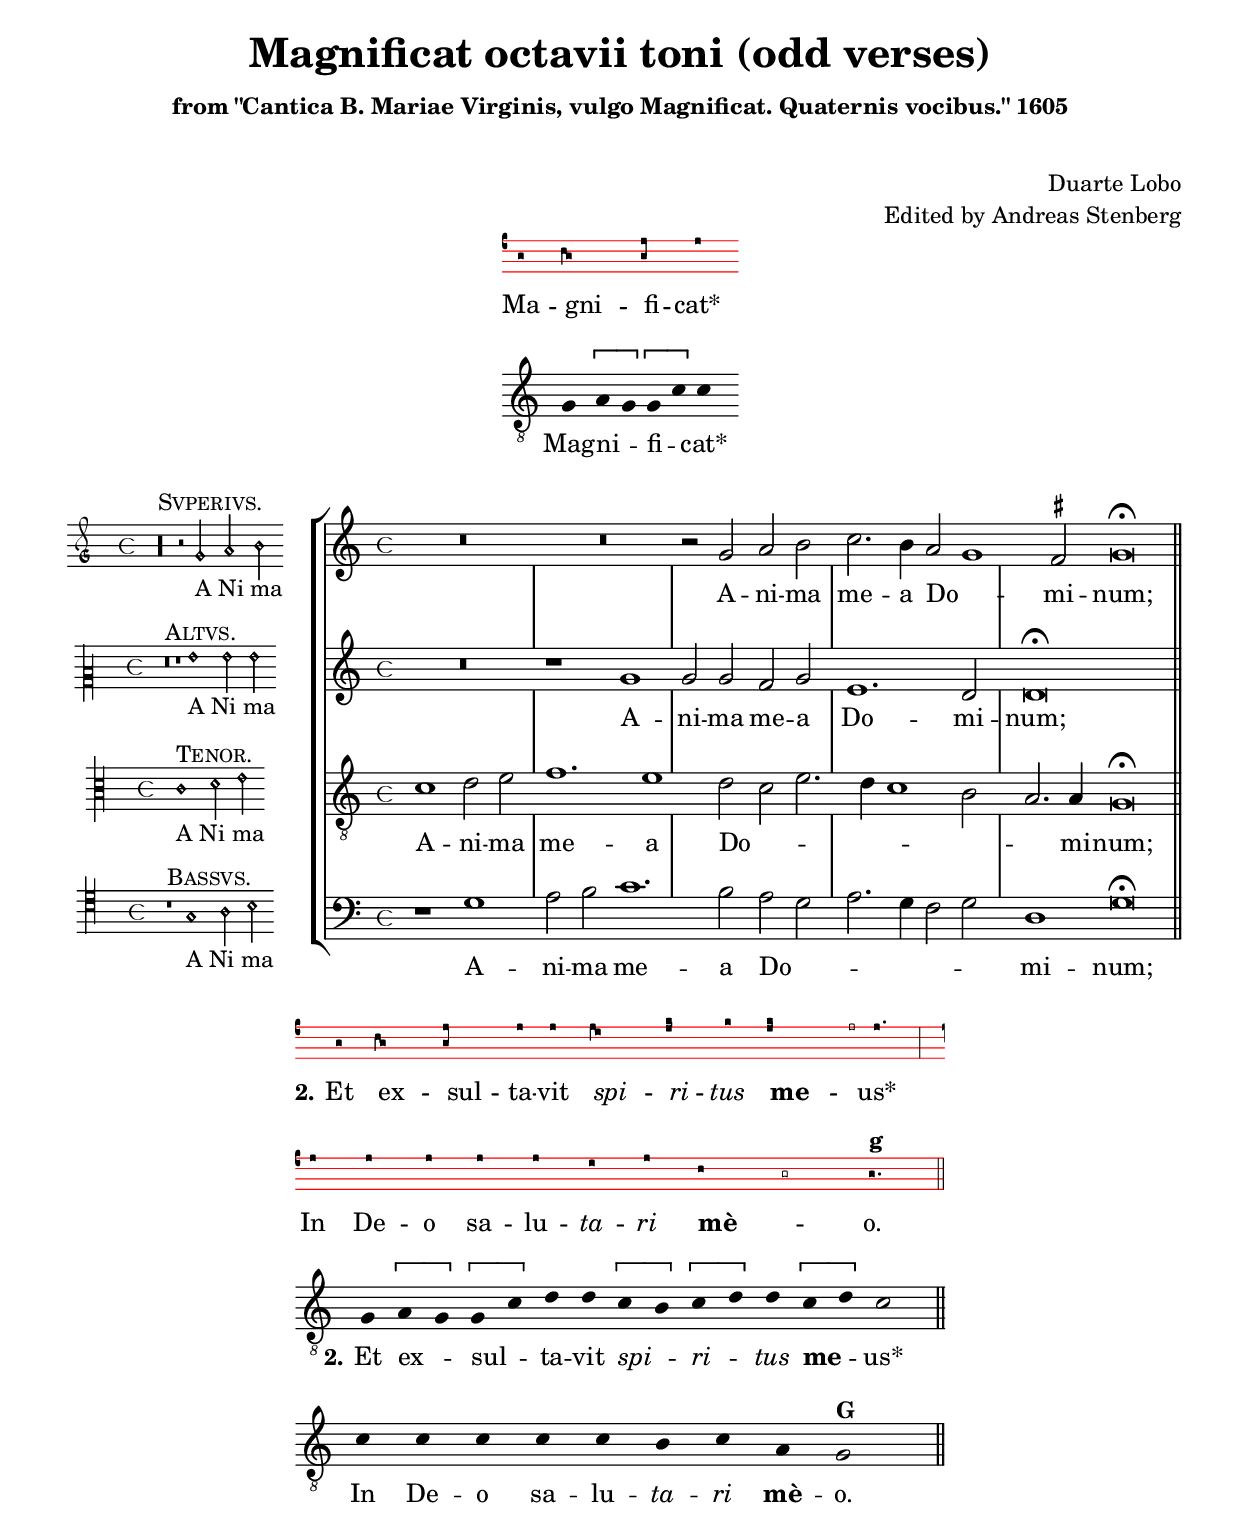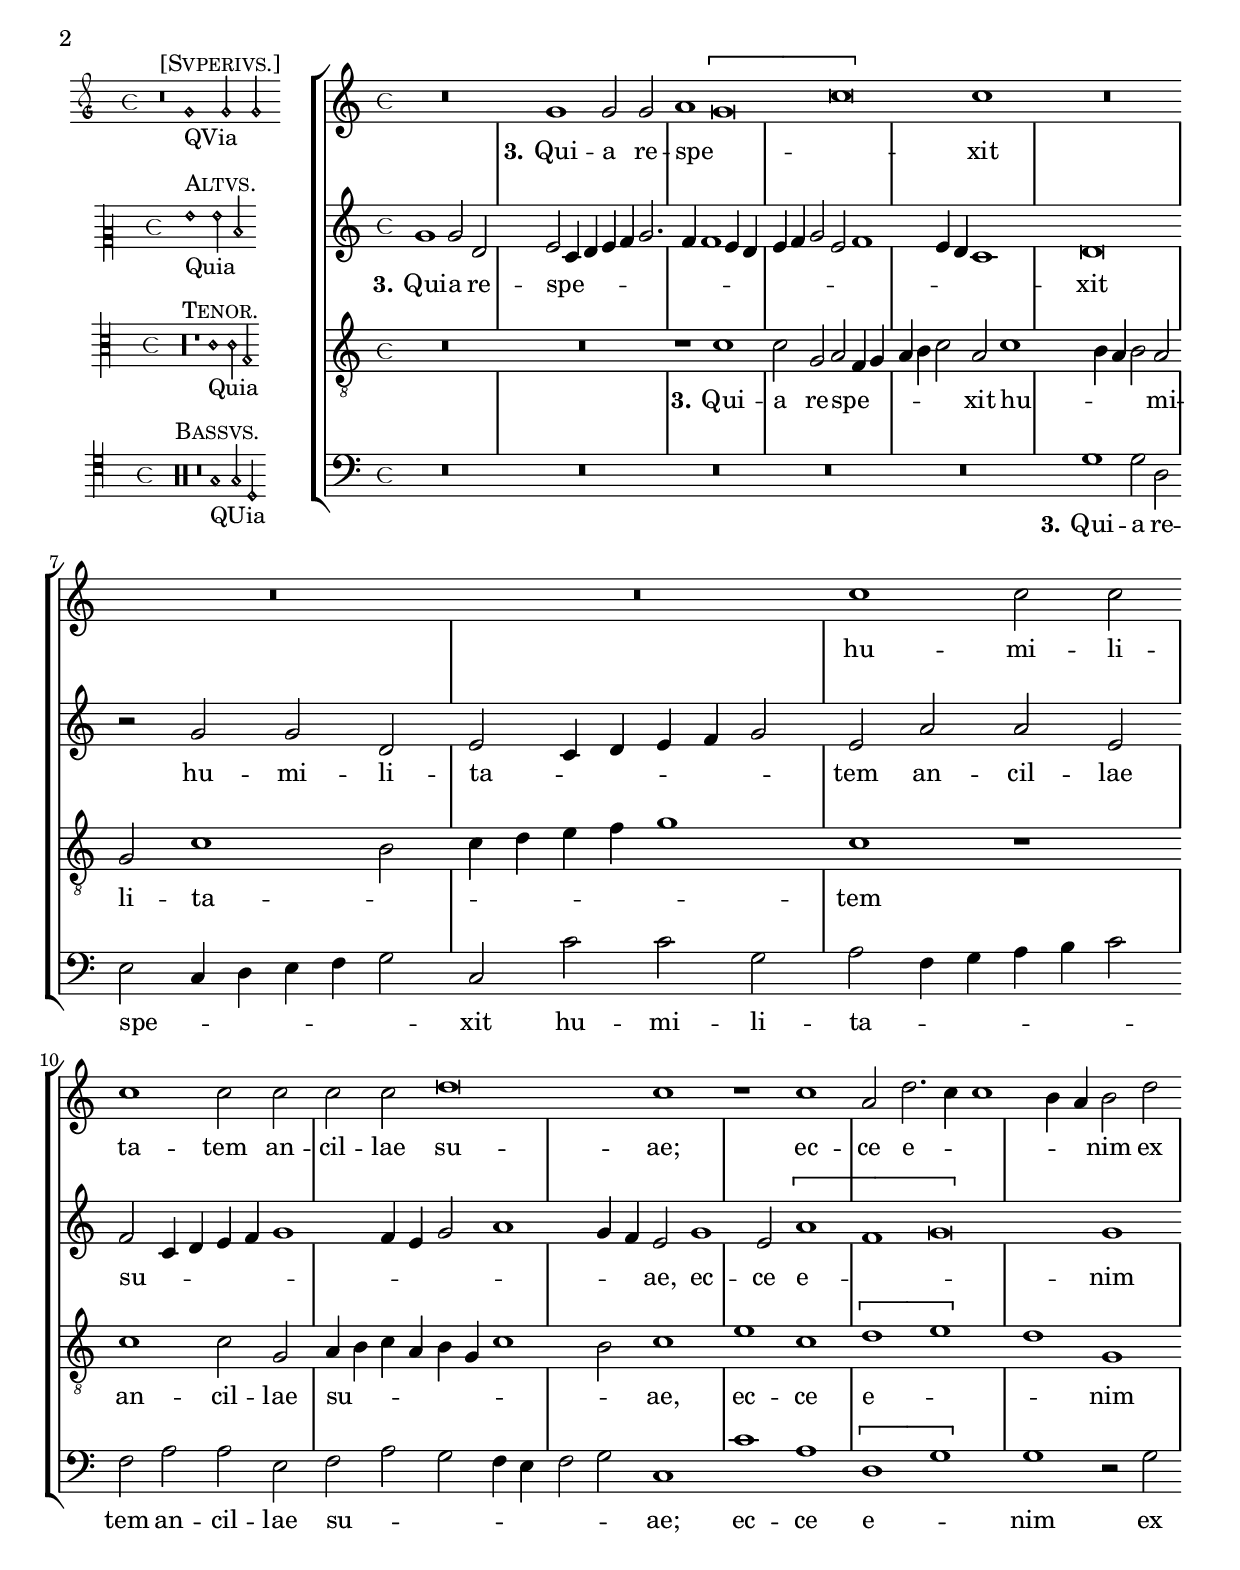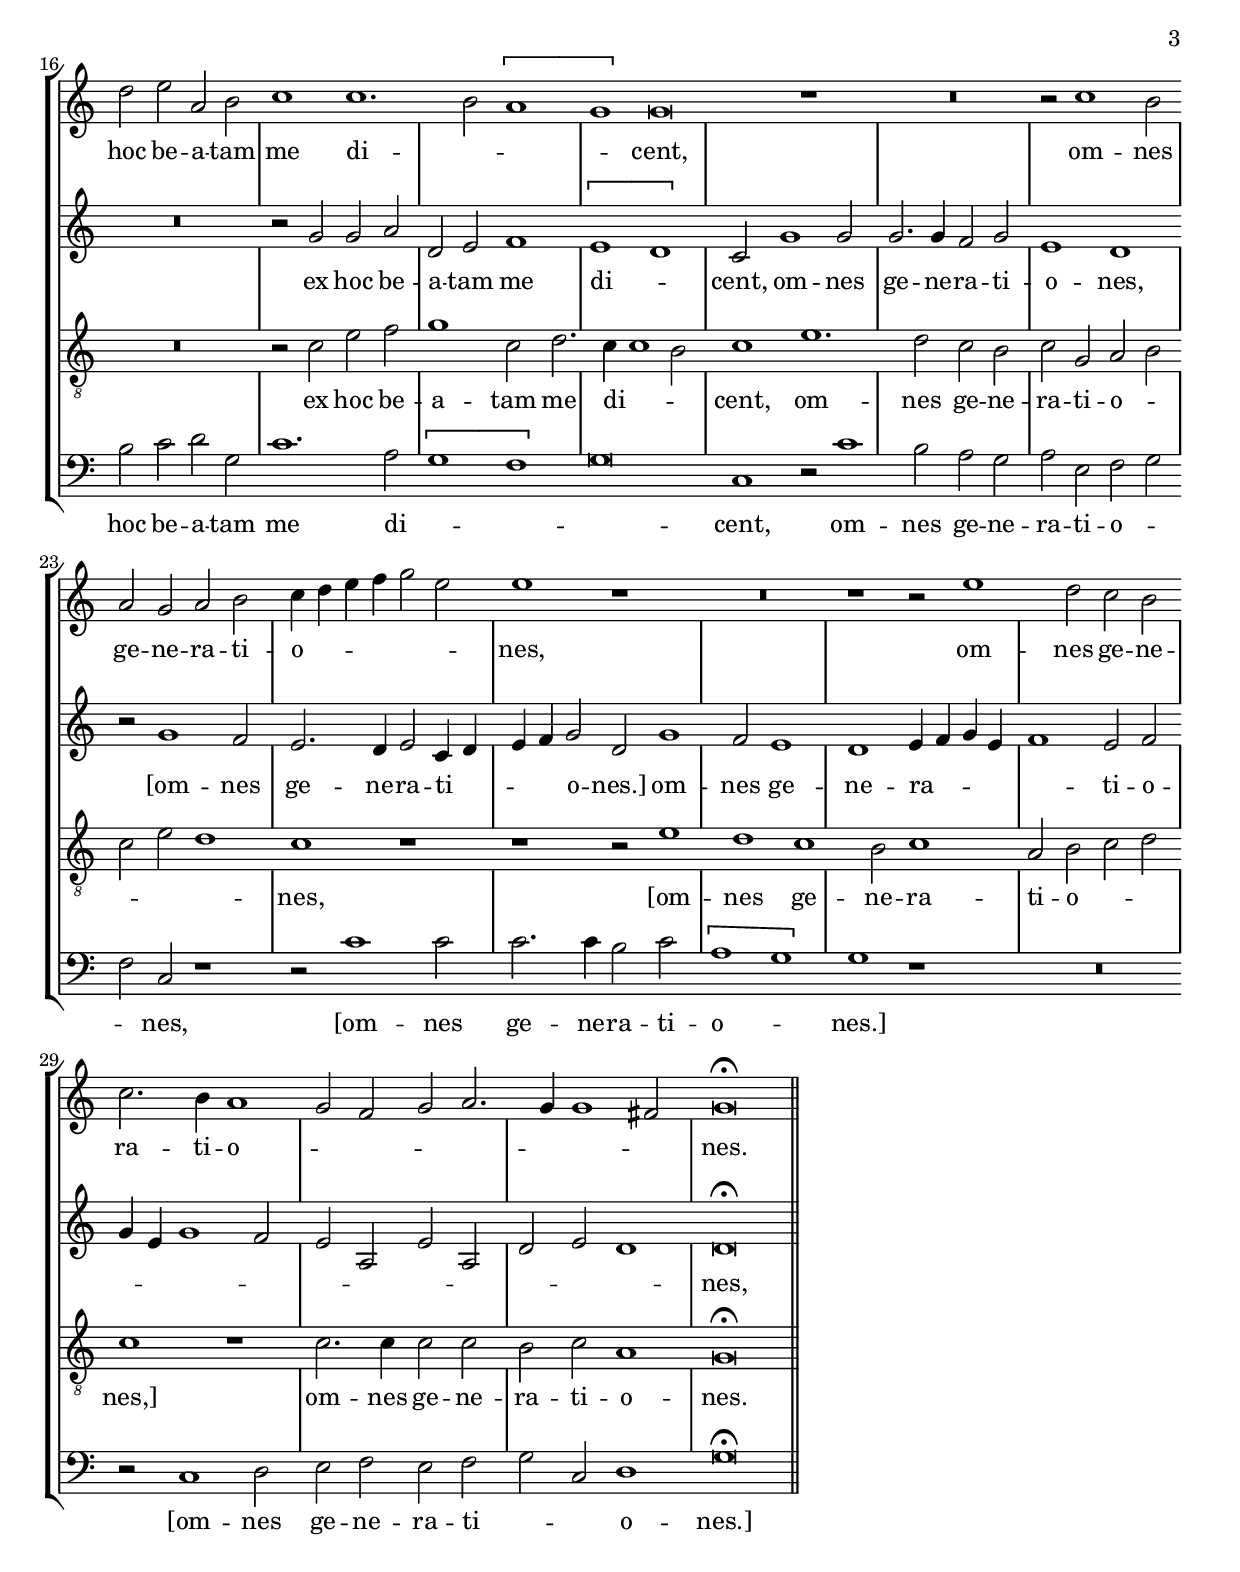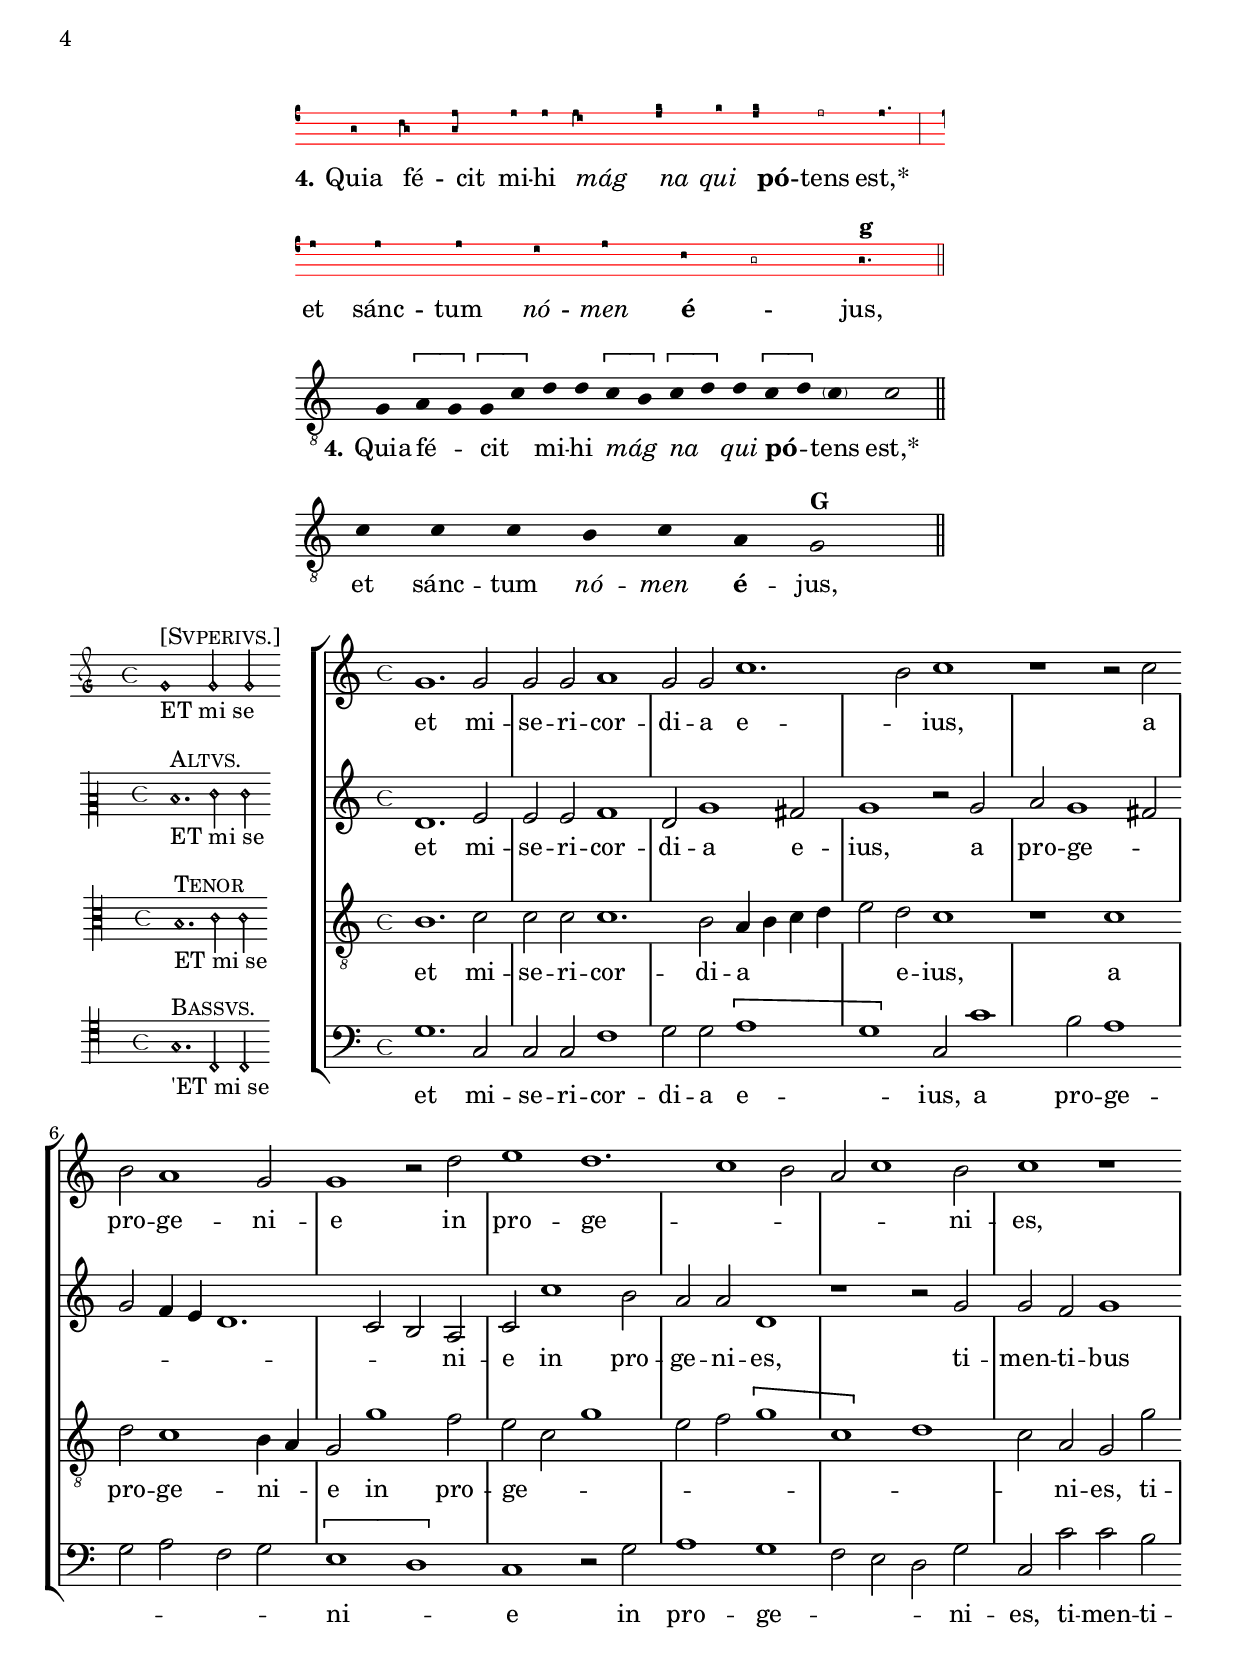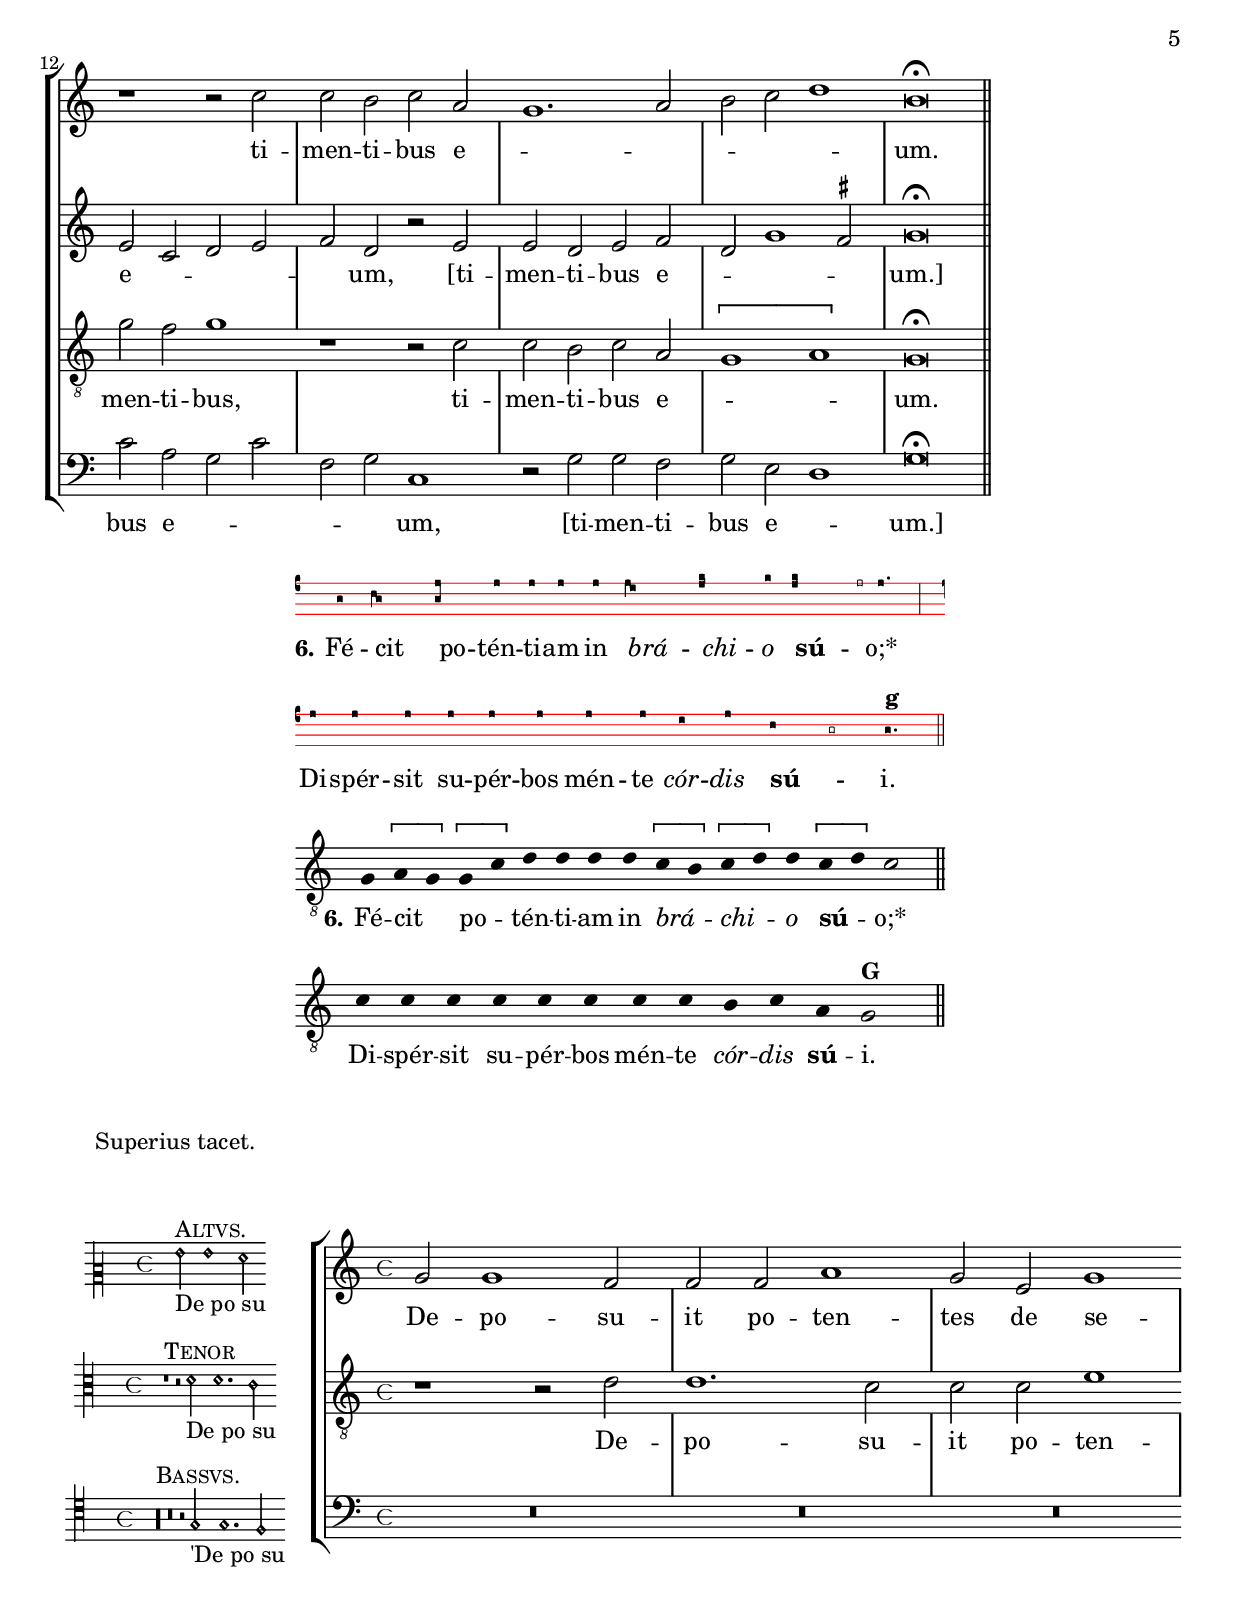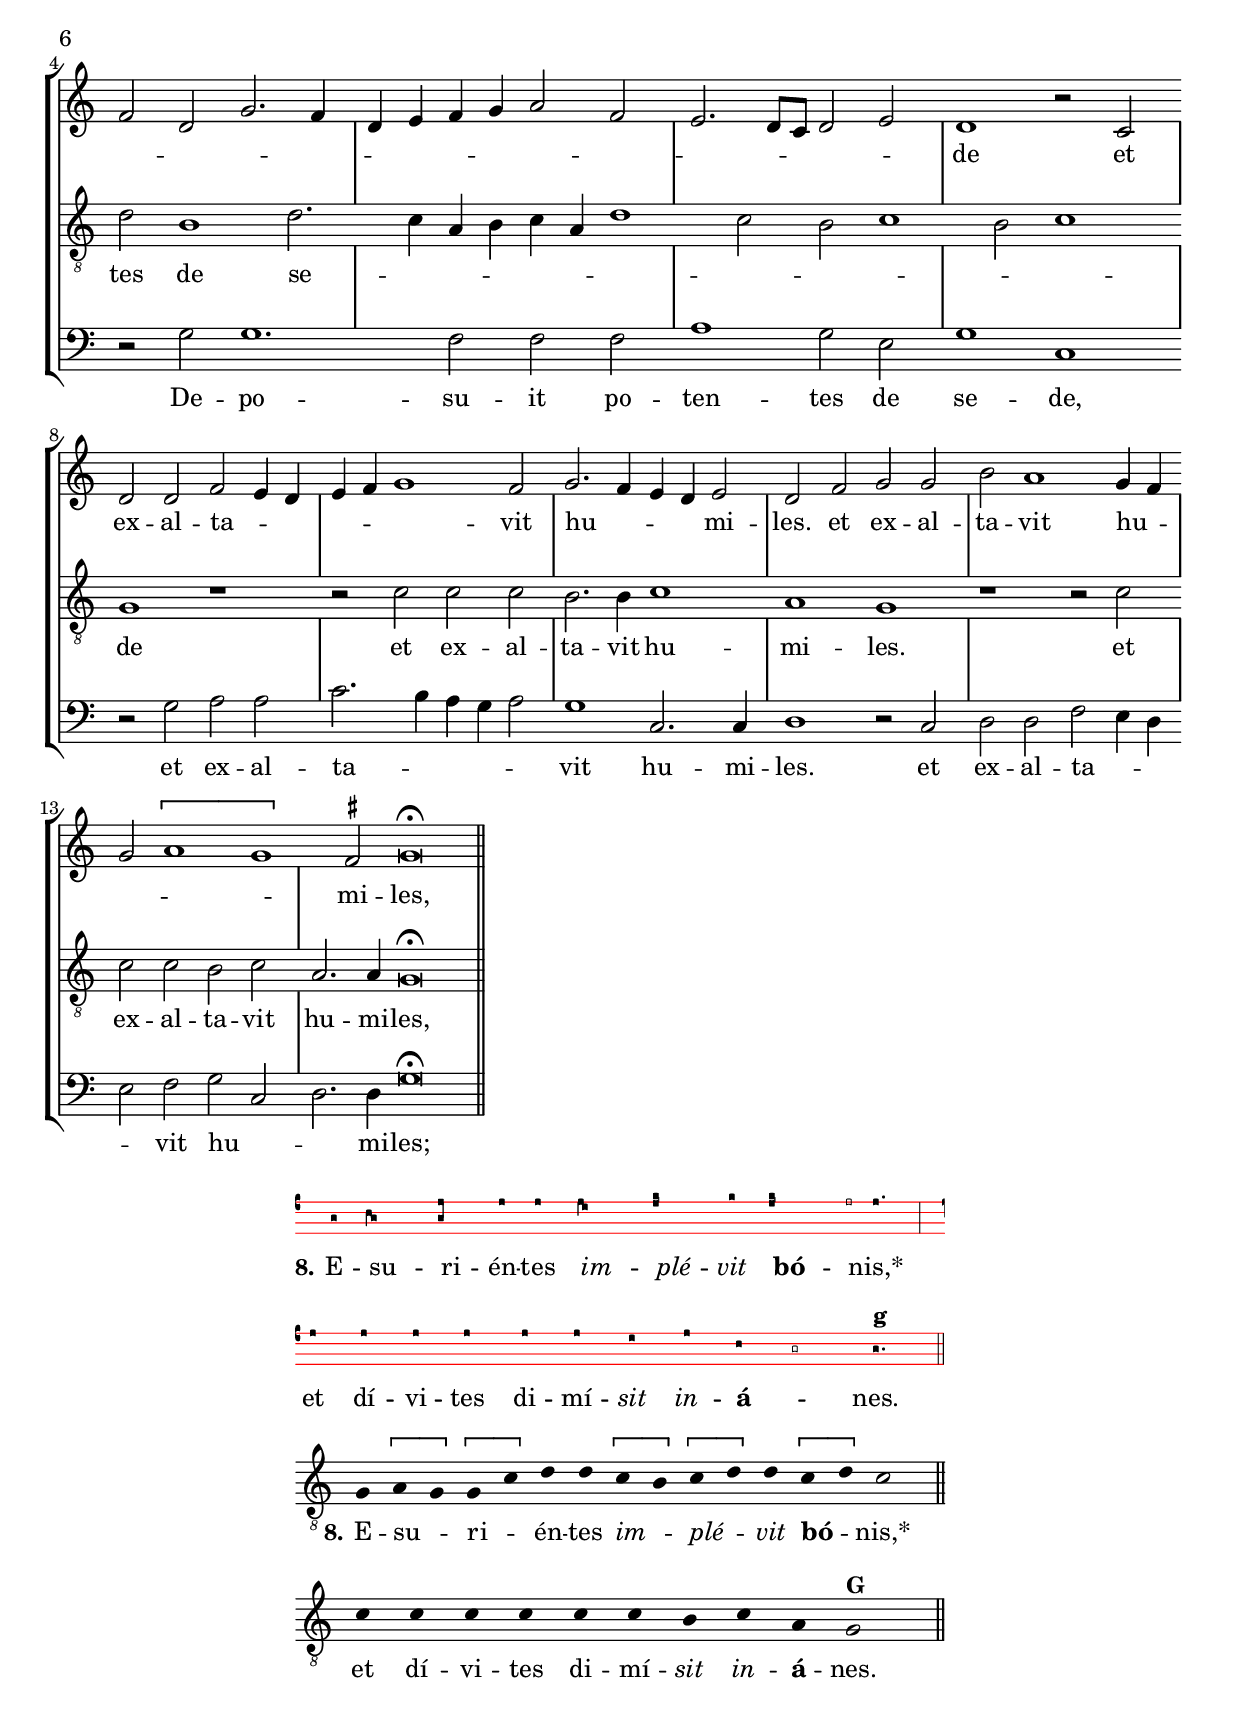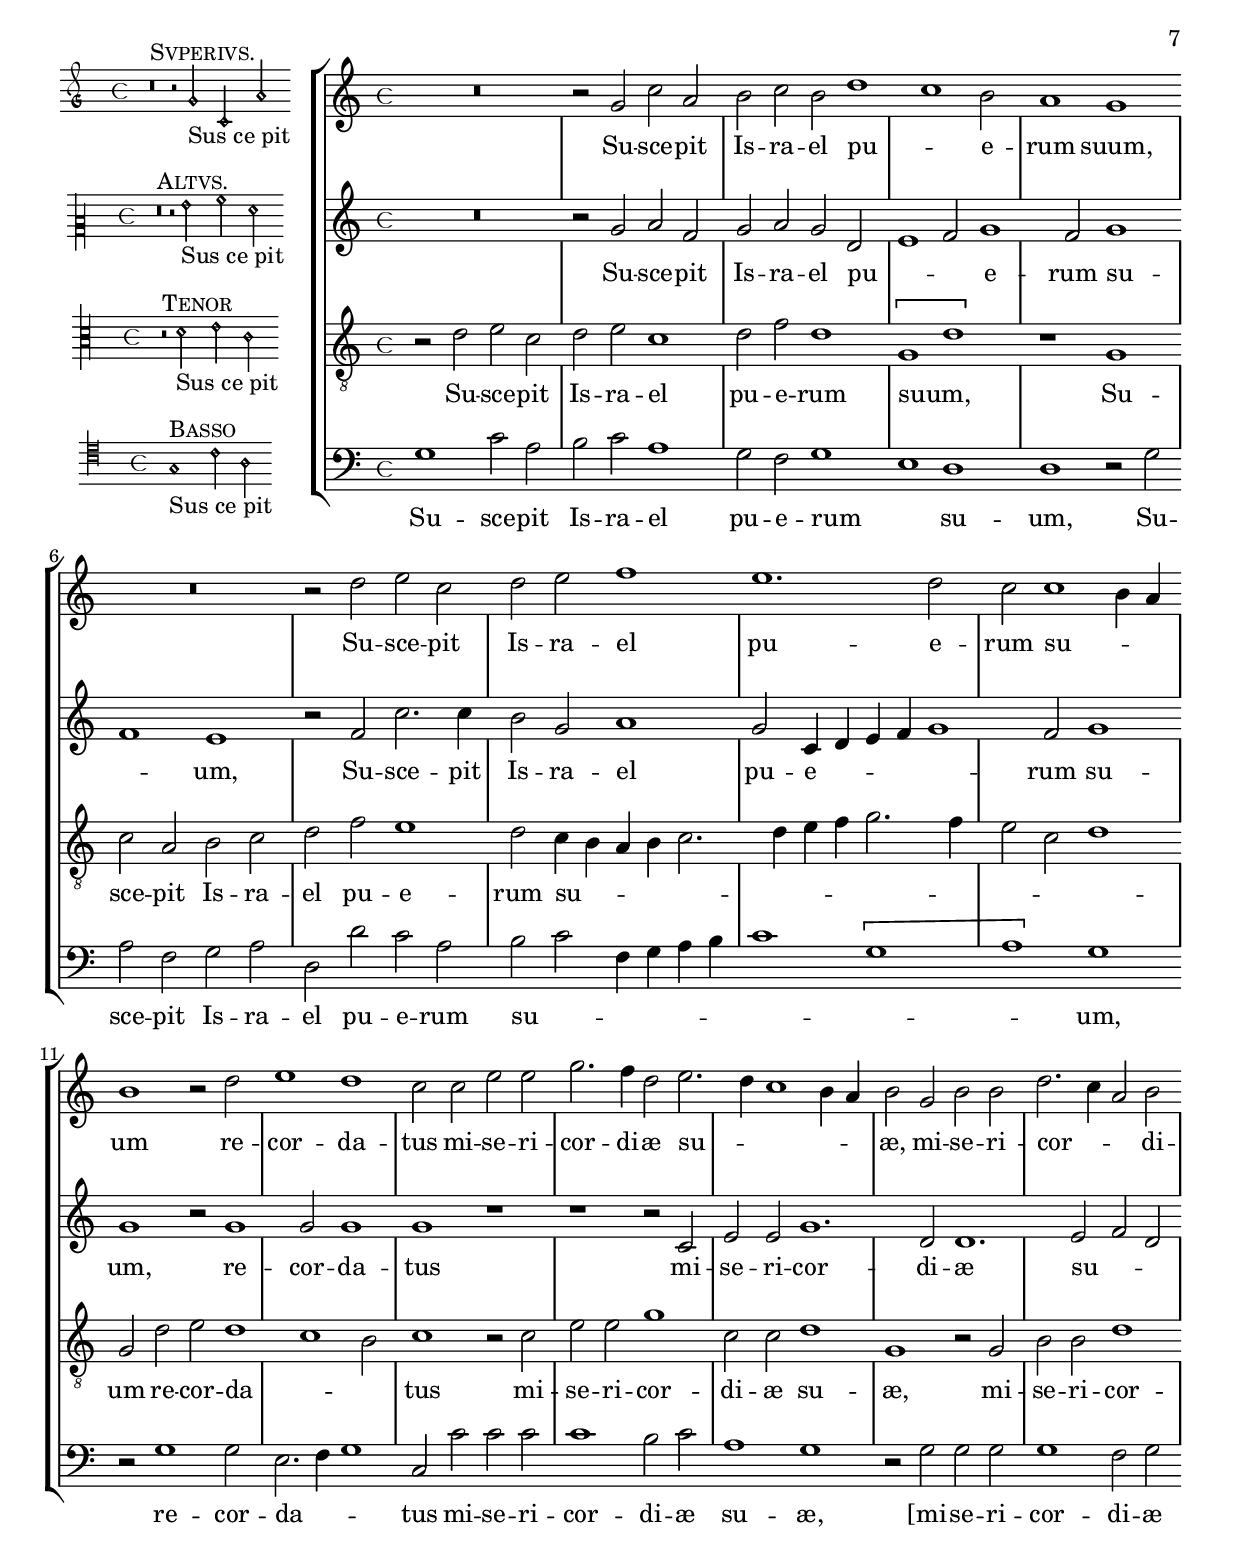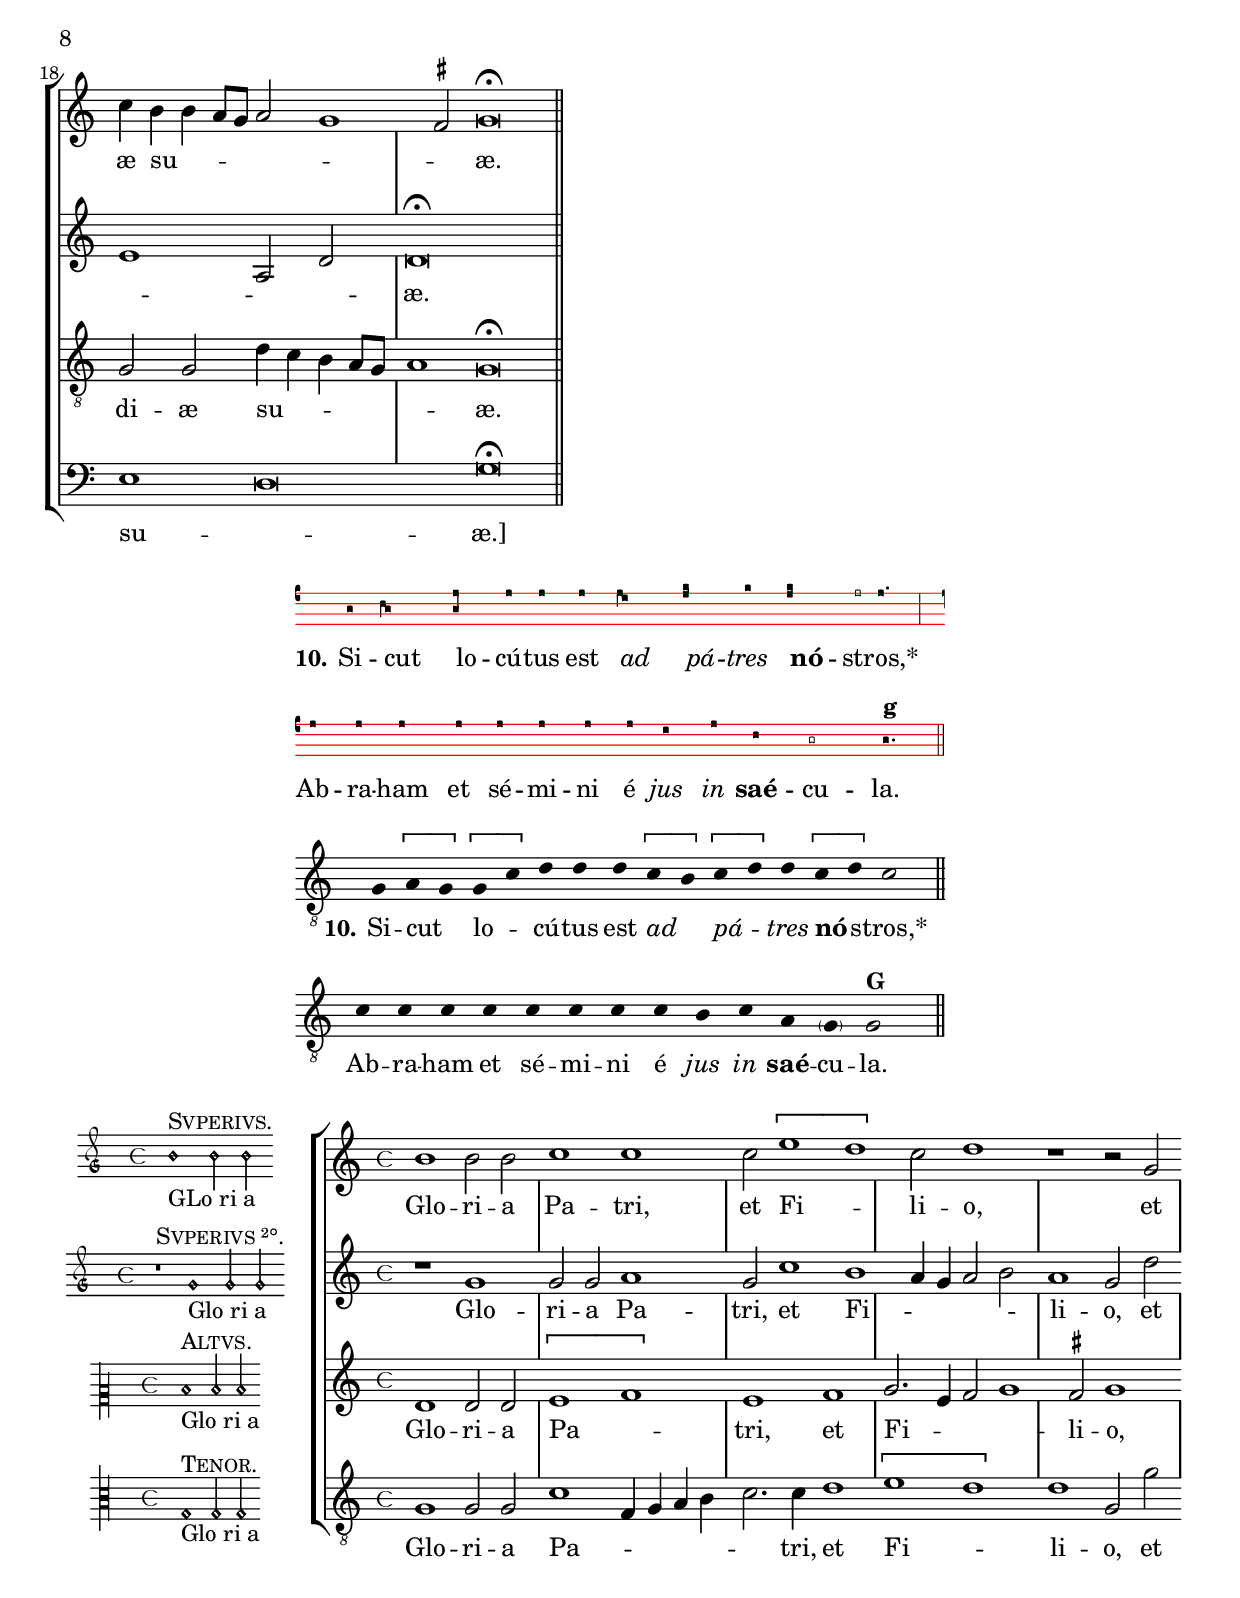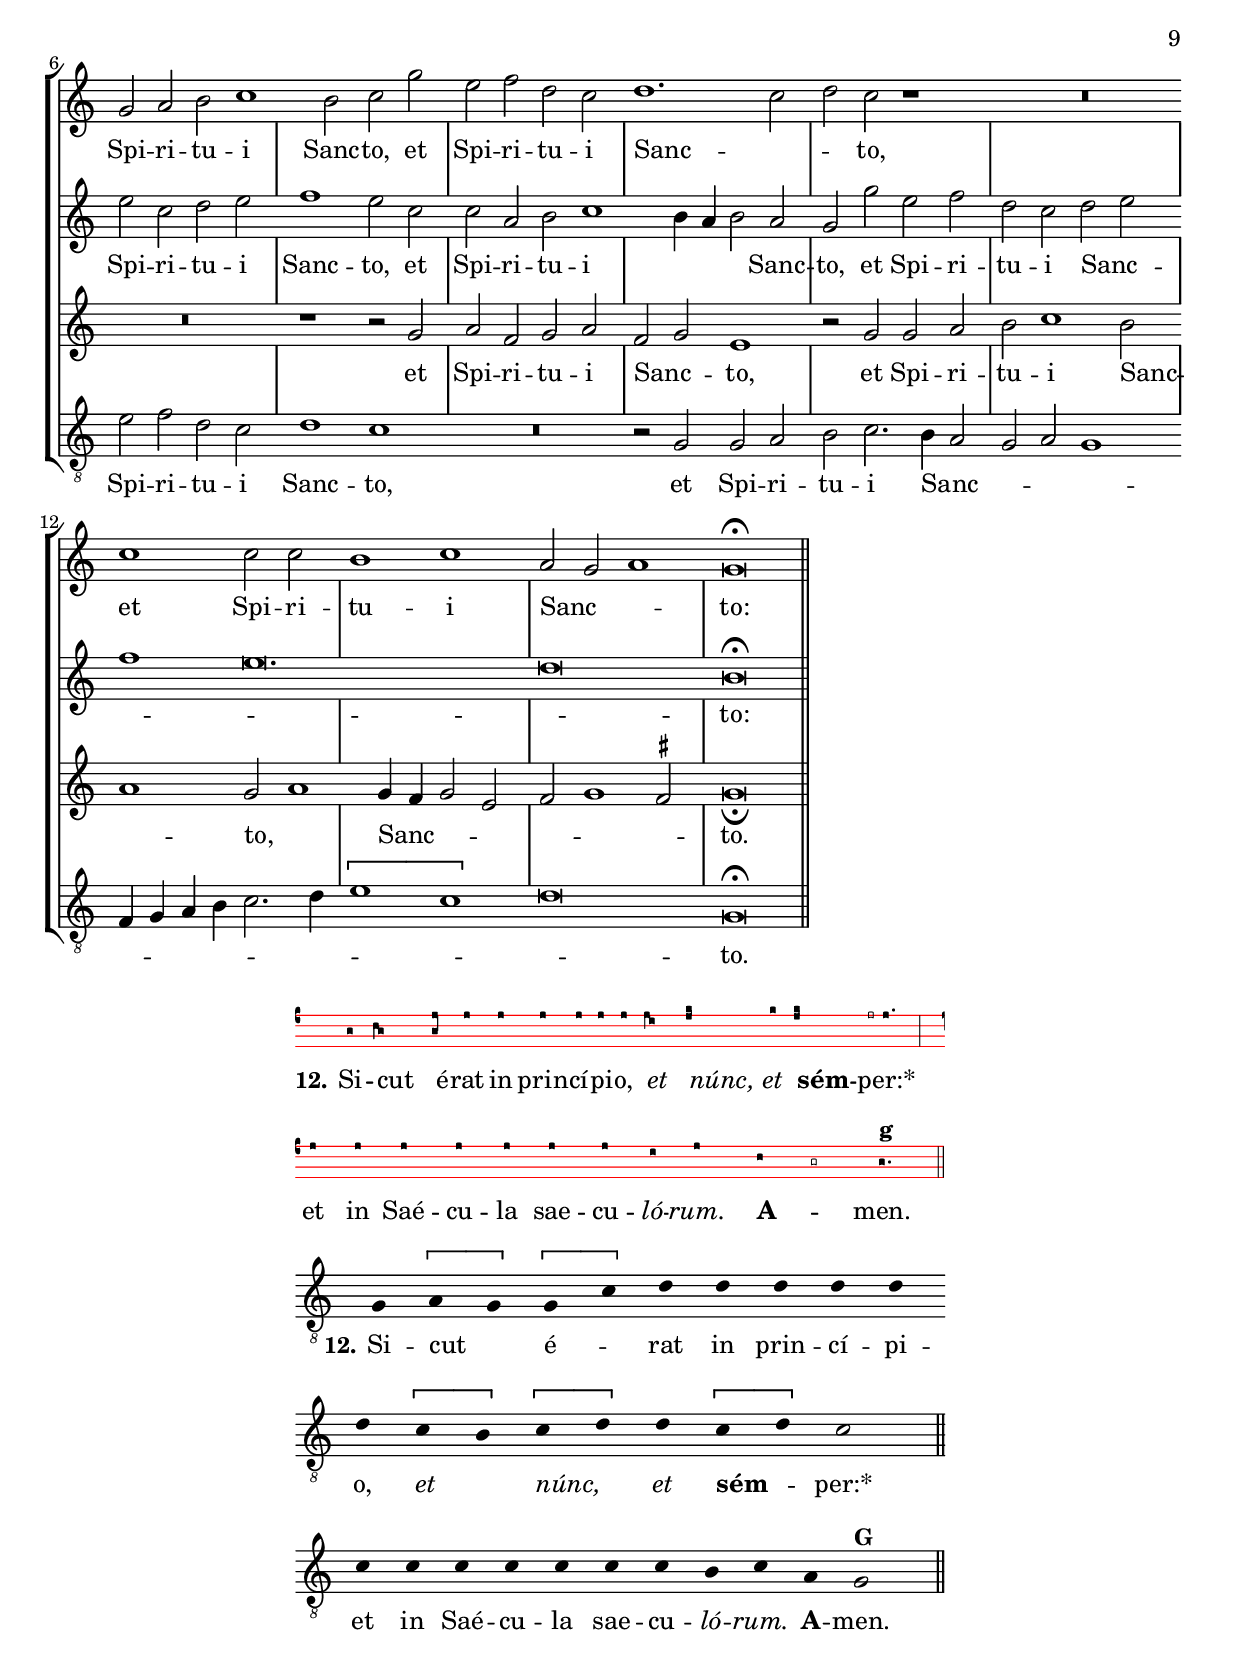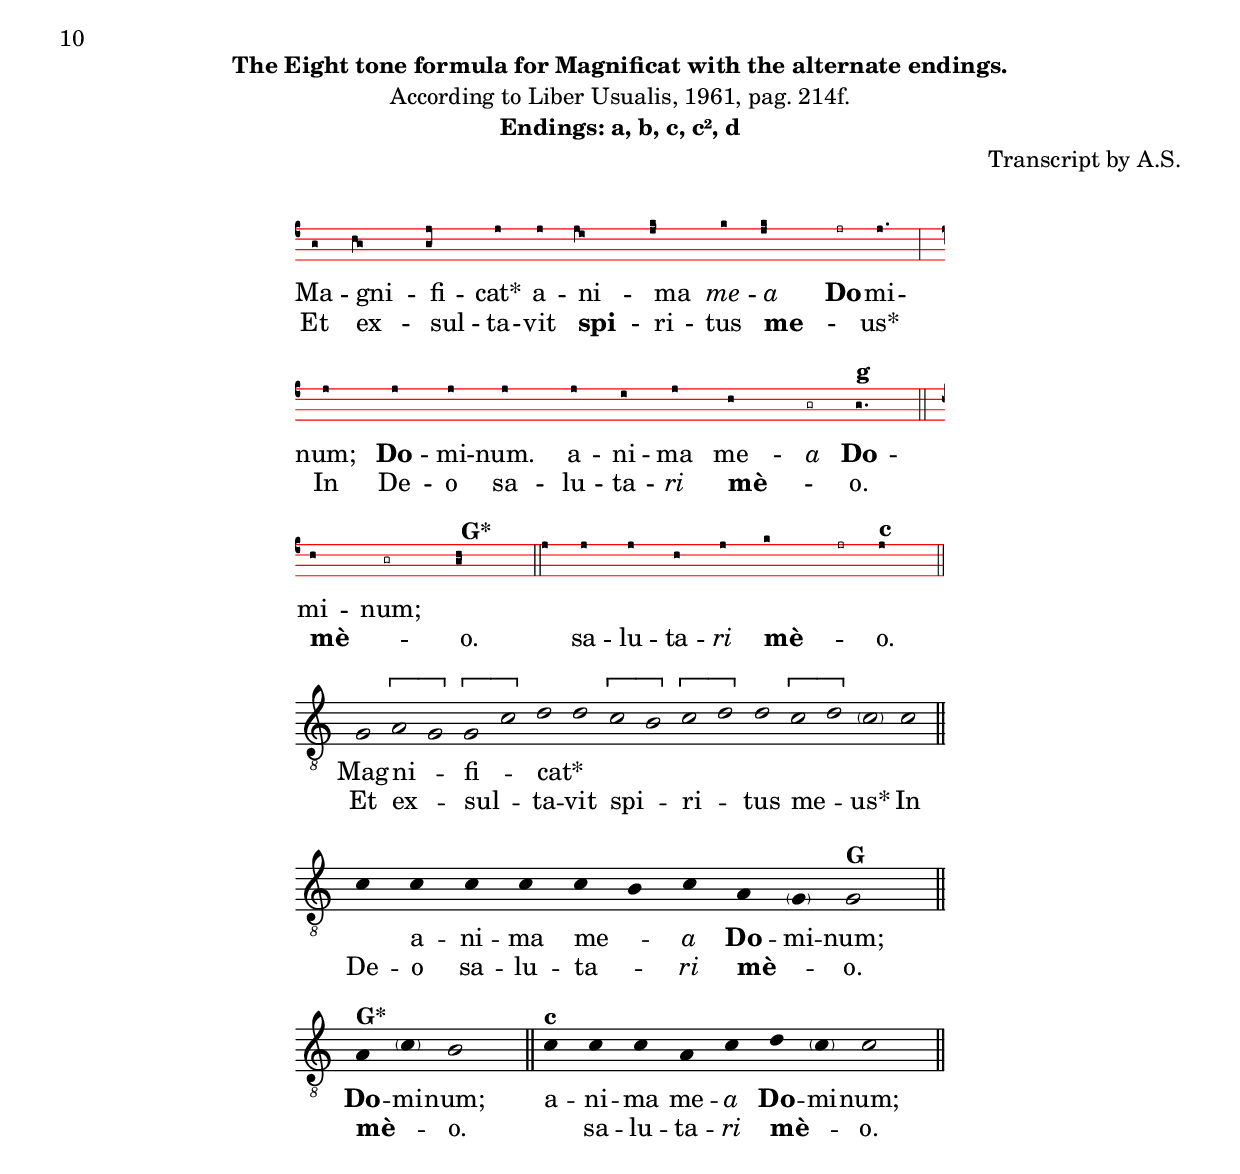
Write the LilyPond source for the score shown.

%%%%%%%%%%%%%%%%%%%%%%%%%%%%%%%%%%%%%%%%%%%%%%%%%%%%%%%%%%%%%%%%%%%%%%%%%%%%%%%%
%%									         %%
%% Copyright of edition © 2020 by Andreas Stenberg using the CPDL-license	  %%
%%										  %%
%% This edition can be fully distributed, duplicated, performed, and recorded 	  %%
%% Any subsequent use of the source files should be under the same thermes	  %%
%%									         %%
%%%%%%%%%%%%%%%%%%%%%%%%%%%%%%%%%%%%%%%%%%%%%%%%%%%%%%%%%%%%%%%%%%%%%%%%%%%%%%%%
\version "2.18.0"
\include "deutsch.ly"
%\include "gregorian.ly"
ficta = \once \set suggestAccidentals =##t
%% from the gregoriana.ly
%{
  Shortcuts common for all styles of gregorian chant notation.
  $Id$
%}

\version "2.19.22"

%
% Declare memorable shortcuts for special unicode characters
% that are used in chant notation.
%

% unicode 0132 (latin capital ligature IJ)
IJ = \lyricmode { Ĳ }
IIJ = \lyricmode { IĲ }

% unicode 0133 (latin small ligature ij)
ij = \lyricmode { ĳ }
iij = \lyricmode { iĳ }

%
% Given some music that represents lyrics, add a prefix to the first
% lyric event.
%
#(define (add-prefix-to-lyrics prefix music)
   (let ((found? #f))
     (map-some-music
      (lambda (m)
        (if found? m
            (and (music-is-of-type? m 'lyric-event)
                 (begin
                   (set! (ly:music-property m 'text)
                         (string-append prefix (ly:music-property m 'text)))
                   (set! found? #t)
                   m))))
      music)))

% Add unicode 2123 (versicle) as prefix to lyrics.
versus =
#(define-music-function (music) (ly:music?)
   (add-prefix-to-lyrics "℣" music))

% Add unicode 211F (response) as prefix to lyrics.
responsum =
#(define-music-function (music) (ly:music?)
   (add-prefix-to-lyrics "℟" music))

%
% Declare head prefix shortcuts.
%
virga =
  \once \override NoteHead.virga = ##t
stropha =
  \once \override NoteHead.stropha = ##t
inclinatum =
  \once \override NoteHead.inclinatum = ##t
auctum =
  \once \override NoteHead.auctum = ##t
descendens =
  \once \override NoteHead.descendens = ##t
ascendens =
  \once \override NoteHead.ascendens = ##t
pes =
  \once \override NoteHead.pes-or-flexa = ##t
flexa =
  \once \override NoteHead.pes-or-flexa = ##t
oriscus =
  \once \override NoteHead.oriscus = ##t
quilisma =
  \once \override NoteHead.quilisma = ##t
deminutum =
  \once \override NoteHead.deminutum = ##t
linea =
  \once \override NoteHead.linea = ##t
cavum =
  \once \override NoteHead.cavum = ##t

%
% Declare divisiones shortcuts.
%
virgula = {
  \once \override BreathingSign.text = #(make-musicglyph-markup "scripts.rcomma")
  \once \override BreathingSign.font-size = #-2

  % Workaround: add padding.  Correct fix would be spacing engine handle this.
  \once \override BreathingSign.minimum-X-extent = #'(-1.0 . 0.0)
  \once \override BreathingSign.minimum-Y-extent = #'(-2.5 . 2.5)

  \breathe
}
caesura = {
  \once \override BreathingSign.text = #(make-musicglyph-markup "scripts.rvarcomma")
  \once \override BreathingSign.font-size = #-2

  % Workaround: add padding.  Correct fix would be spacing engine handle this.
  \once \override BreathingSign.minimum-X-extent = #'(-1.0 . 0.0)
  \once \override BreathingSign.minimum-Y-extent = #'(-2.5 . 2.5)

  \breathe
}
divisioMinima = {
  \once \override BreathingSign.stencil = #ly:breathing-sign::divisio-minima

  % Workaround: add padding.  Correct fix would be spacing engine handle this.
  \once \override BreathingSign.minimum-X-extent = #'(-1.0 . 0.0)
  \once \override BreathingSign.minimum-Y-extent = #'(-2.5 . 2.5)

  \breathe
}
divisioMaior = {
  \once \override BreathingSign.stencil = #ly:breathing-sign::divisio-maior
  \once \override BreathingSign.Y-offset = #0

  % Workaround: add padding.  Correct fix would be spacing engine handle this.
  \once \override BreathingSign.minimum-X-extent = #'(-1.0 . 0.0)
  \once \override BreathingSign.minimum-Y-extent = #'(-2.5 . 2.5)

  \breathe
}
divisioMaxima = {
  \once \override BreathingSign.stencil = #ly:breathing-sign::divisio-maxima
  \once \override BreathingSign.Y-offset = #0

  % Workaround: add padding.  Correct fix would be spacing engine handle this.
  \once \override BreathingSign.minimum-X-extent = #'(-1.0 . 0.0)
  \once \override BreathingSign.minimum-Y-extent = #'(-2.5 . 2.5)

  \breathe
}
finalis = {
  \once \override BreathingSign.stencil = #ly:breathing-sign::finalis
  \once \override BreathingSign.Y-offset = #0

  % Workaround: add padding.  Correct fix would be spacing engine handle this.
  \once \override BreathingSign.minimum-X-extent = #'(-1.0 . 0.0)
  \once \override BreathingSign.minimum-Y-extent = #'(-2.5 . 2.5)

  \breathe
}

%
% Declare articulation shortcuts.
%
accentus = #(make-articulation "accentus")
ictus = #(make-articulation "ictus")
semicirculus = #(make-articulation "semicirculus")
circulus = #(make-articulation "circulus")

%
% \augmentum increases the dot-count value of all note heads to which
% it is applied by one.
%
augmentum =
#(define-music-function (expr) (ly:music?)
   (shift-duration-log expr 0 1))

%
% Declare shortcut music functions for Liber Hymnarius neumes
% table (experimental).
%

#(define (make-ligature music)
   (make-music 'SequentialMusic
               'elements (append
                          (cons
                           (make-music 'EventChord
                                       'elements (list
                                                  (make-span-event 'LigatureEvent START)))
                           (ly:music-property music 'elements))
                          (list
                           (make-music 'EventChord
                                       'elements (list
                                                  (make-span-event 'LigatureEvent STOP)))))))

ligature = #(define-music-function
              (location music) (ly:music?)
              (make-ligature music))

%#(define (make-script x)
%   (make-music 'ArticulationEvent
%               'articulation-type x))
%
%#(define (add-script m x)
%   (if
%     (equal? (ly:music-property m 'name) 'EventChord)
%     (set! (ly:music-property m 'elements)
%           (cons (make-script x)
%                 (ly:music-property m 'elements))))
%   m)
%
%#(define (add-staccato m)
%   (add-script m "staccato"))
%
% % \applyMusic #(lambda (x) (music-map add-staccato x)) { c c }
%
% % \climacus { x y z ... }:
% % \[ \virga x \inclinatum y \inclinatum z ... \]
%
%#(defmacro def-climacus-function (start stop)
%  `(define-music-function (location music) (ly:music?)
%     (make-music 'SequentialMusic
%        'elements (list 'LigatureStartEvent
%                       (ly:music-deep-copy ,start)
%                        music
%                        (ly:music-deep-copy ,stop)
%                       'LigatureStopEvent))))
%climacus = #(def-climacus-function startSequentialMusic stopSequentialMusic)

%
% Declare default layout; here for Vaticana style.  In case there will
% be additional styles, we may want to create style-specific .ly files
% for inclusion (e.g. vaticana-init.ly), move the style-dependent stuff
% over there, leave the style-independent Gregorian stuff here, and let
% the style-specific file (vaticana-init.ly) include this file.  The
% user then will have to include vaticana-init.ly instead of
% gregorian.ly.
%
%{
\layout {
    indent = 0.0

    %%% TODO: should ragged-right be the default?
    %ragged-right = ##t
    ragged-last = ##t

    line-thickness = #(/ (ly:output-def-lookup $defaultpaper 'staff-space) 7.0)

    \context {
        \VaticanaStaff
         \override StaffSymbol.color = #red
         \override LedgerLineSpanner.color = #red
    }
    \context {
        \Score
        \remove "Bar_number_engraver"

        %%%
        %%% FIXME: Musicologically seen, timing should be set to #f.
        %%% Unfortunately, setting it to #f will result in no
        %%% line-breakable items being created, such that the whole
        %%% music will end up in a single line.  Therefore, we
        %%% currently set it to #t, until the ligature code is fixed
        %%% to automatically insert breakable items.
        %%%
        timing = ##t

        %%%
        %%% FIXME: Setting barAlways to #t would fix the above
        %%% "timing = ##t" problem, but, surprisingly, it increases
        %%% the space between ligatures.  Hence, we set it to #f.
        %%%
        barAlways = ##f

        \override SpacingSpanner.packed-spacing = ##t

        %%%
        %%% TODO: Play around with the following SpacingSpanner
        %%% settings to yield better spacing between ligatures.
        %%%
        %%% FIXME: setting #'spacing-increment to a small value
        %%% causes tons of "programming error: adding reverse spring,
        %%% setting to unit" messages.
        %%%
        %\override SpacingSpanner.base-shortest-duration = #(ly:make-moment 1/4)
        %\override SpacingSpanner.shortest-duration-space = #0
        %\override SpacingSpanner.average-spacing-wishes = ##f
        %\override SpacingSpanner.spacing-increment = #0.0
        %\override SpacingSpanner.uniform-stretching = ##t
    }
}
%}
%
% neumeDemoLayout defines a layout block suitable for notating pure
% Vaticana style neumes without any other notation symbols such as
% staff lines or clefs.  This layout is useful for engraving neumes
% tables, such as that one in the lilypond manual section on
% Gregorian ligatures, or for educational works.
%
neumeDemoLayout = \layout {
    interscoreline = 1
    \context {
        \Score
        \remove "Bar_number_engraver"
    }
    \context {
        \Staff
        \remove "Clef_engraver"
        \remove "Key_engraver"
        \hide StaffSymbol
        \remove "Time_signature_engraver"
        \remove "Bar_engraver"
        \override VerticalAxisGroup.staff-staff-spacing = #'()
    }
    \context {
        \Voice
        \remove "Ligature_bracket_engraver"
        \consists "Vaticana_ligature_engraver"
        \override NoteHead.style = #'vaticana.punctum
        \hide Stem
    }
}

%%% Local Variables:
%%% coding: utf-8
%%% End:

\markup {
  \column {
    \fill-line { \fontsize #'5 \bold "Magnificat octavii toni (odd verses)" }
    \vspace #'0.5
    \fill-line { \bold "from \"Cantica B. Mariae Virginis, vulgo Magnificat. Quaternis vocibus.\" 1605" }
    \vspace #'1.5
    \fill-line {\hspace #0.2 "Duarte Lobo" }
    \fill-line {\hspace #0.2 "Edited by Andreas Stenberg" }
  }
}

%%
%{
\header {
  title = "Magnificat Primi toni"
  subtitle = "from \"Canticum Beatae Mariae ... Per octo Musice modos variatum... 1563"
  composer = "Francisco Guerrero"
  arranger = "Edited by Andreas Stenberg"
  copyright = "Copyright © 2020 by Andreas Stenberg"
}
%}

%\chapter "1. Kyrie"
%\section "Kyrie eleison I"

%% Magnificat
%% Intonatio

Tone-VIIIG_Ma = \relative c' {
  \clef "vaticana-do3"
  g \[a\melisma  \flexa g\melismaEnd\] \[g\melisma \pes c\melismaEnd\] \repeat unfold 1 c
%  \[c\melisma \flexa h\melismaEnd\] \[c\melisma \pes d\melismaEnd\] d
%  \[c\melisma \pes d\melismaEnd\] \[\cavum c\] \augmentum c
%  \break \bar ""
%  \divisioMaxima
%  \repeat unfold 3 c
%  h c
%  a \[\cavum g \] \augmentum g^\markup { \bold g }
%  \finalis
%  \break \bar""
%  a \[\cavum g\] \augmentum \[ g\melisma \pes a^\markup \bold "G*" \melismaEnd \]
%  \finalis

%  c c c a c d \[\cavum c\] \[ \augmentum c^\markup \bold"c" \]
%  \finalis

}
Magnificat_Words_Ma = \lyricmode {
  Ma -- gni -- fi -- cat* %\repeat unfold 5 { _ }
%  \repeat unfold 4 { _ } a -- ni -- ma me --  \markup { \italic a } \markup { \bold Do } --  mi -- num;
%  \markup { \bold  Do } -- mi -- num.
%  a -- ni -- ma me --  \markup { \italic a } \markup { \bold Do } --  mi -- num;

}
MagnificatVIII_midi_Ma = \relative c' {
  \set Score.tempoHideNote =##t
  \tempo 1 = 56
  \hide Slur
  g4 \[a(  g)\] \[g( c)\] \repeat unfold 1 c4*2
%  \[c( h)\] \[c( d)\] d  \[c( d)\] \parenthesize c c2
%  \break \bar ""
%  \finalis
%  \repeat unfold 3 c4
%  h c a \parenthesize g g2^\markup \bold "G"
%  \break \bar ""
%  \finalis

%  a4^\markup \bold "G*" \parenthesize c h2
%  \finalis
%  c4^\markup \bold "c"
%  \repeat unfold 2 c4
%  a4 c4 d \parenthesize c c2
%  \finalis

}
Magnificat_MidiWords_Ma = \lyricmode {
  Mag -- ni -- fi -- cat*
%  a -- ni -- ma \markup \italic me --  \markup { \italic a } \markup { \bold Do } -- mi -- num;
%  \markup { \bold Do } -- mi -- num;
%  a -- ni -- ma me --  \markup { \italic a } \markup { \bold Do } --  mi -- num;

}

\markup {
  \column {
%    \fill-line { \bold "The Eight tone formula for Magnificat with the alternate endings." }
%    \fill-line { "According to Liber Usualis, 1961, pag. 214f." }
%    \fill-line { \bold "Endings: a, b, c, c², d" }
%    \fill-line {\null "Transcript by A.S."}
%    \vspace #1.5
    \fill-line {
      \score {
        <<
          \new VaticanaVoice = "cantus" {

            \Tone-VIIIG_Ma
          }
          \new Lyrics \lyricsto "cantus" {
            \Magnificat_Words_Ma
          }
        >>

        \layout {
          indent = 0.0
          line-width = #'40
          ragged-last = ##f

          %%% TODO: should ragged-right be the default?
          %ragged-right = ##t

          line-thickness = #(/ (ly:output-def-lookup $defaultpaper 'staff-space) 7.0)

          \context {
            \VaticanaStaff
            \override StaffSymbol.color = #red
            \override LedgerLineSpanner.color = #red
          }
          \context {
            \Score
            \remove "Bar_number_engraver"

            %%%
            %%% FIXME: Musicologically seen, timing should be set to #f.
            %%% Unfortunately, setting it to #f will result in no
            %%% line-breakable items being created, such that the whole
            %%% music will end up in a single line.  Therefore, we
            %%% currently set it to #t, until the ligature code is fixed
            %%% to automatically insert breakable items.
            %%%
            timing = ##t

            %%%
            %%% FIXME: Setting barAlways to #t would fix the above
            %%% "timing = ##t" problem, but, surprisingly, it increases
            %%% the space between ligatures.  Hence, we set it to #f.
            %%%
            barAlways = ##f

            \override SpacingSpanner.packed-spacing = ##t

            %%%
            %%% TODO: Play around with the following SpacingSpanner
            %%% settings to yield better spacing between ligatures.
            %%%
            %%% FIXME: setting #'spacing-increment to a small value
            %%% causes tons of "programming error: adding reverse spring,
            %%% setting to unit" messages.
            %%%
            %\override SpacingSpanner.base-shortest-duration = #(ly:make-moment 1/4)
            %\override SpacingSpanner.shortest-duration-space = #0
            %\override SpacingSpanner.average-spacing-wishes = ##f
            %\override SpacingSpanner.spacing-increment = #0.0
            %\override SpacingSpanner.uniform-stretching = ##t
          }

        }
      }
    }
    \vspace #1.0
    \fill-line {
      \score {
        \new Staff <<
          \clef "G_8"
          \new Voice = "melody" \MagnificatVIII_midi_Ma
          \new Lyrics = "one" \lyricsto melody \Magnificat_MidiWords_Ma
        >>
        \layout {
          indent = 0.0
          line-width = #'40
          ragged-last = ##f
          \context {
            \Score
            \remove "Bar_number_engraver"
          }
          \context {
            \Staff
            \remove "Time_signature_engraver"
            \remove "Bar_engraver"
          }
          \context {
            \Voice
            \remove "Stem_engraver"
          }
        }
      }
    }
    \vspace #1.0
  }
}

%% Anima mea

global = {
  \override Staff.TimeSignature.style = #'mensural
  \key c \major
}

sopMusic = \relative c'' {

  \set Score.tempoHideNote = ##t
  \tempo 2 = 86
  \time 4/4
  \set Timing.measureLength = #(ly:make-moment 4/2)
  \override Staff.BarLine.transparent = ##t
  R\breve*2
  r2 g2 a2 h2
  c2. h4 a2( g1) \ficta fis2
  \cadenzaOn
  g\breve^\fermata
  \revert Staff.BarLine.transparent
  \bar "||"
  \cadenzaOff
}
sopWords = \lyricmode {
  A -- ni -- ma me -- a Do -- mi -- num;
}
altoMusic = \relative c' {
  \override Staff.BarLine.transparent = ##t
  R\breve
  r1 g'1
  g2 g2 f2 g2
  e1. d2
  d\breve*3/2^\fermata
  \revert Staff.BarLine.transparent
}
altoWords = \lyricmode {
  A -- ni -- ma me -- a Do -- mi -- num;
  [A -- ni -- ma me -- a Do -- mi -- num;]
}
tenorMusic = \relative c' {
  \clef "G_8"
  \override Staff.BarLine.transparent = ##t
  c1 d2 e2
  f1. e1
  d2( c2 e2.
  d4 c1 h2
  a2.) a4 g\breve^\fermata
  \revert Staff.BarLine.transparent
}
tenorWords = \lyricmode {
  A -- ni -- ma me -- a Do -- mi -- num;
}
bassMusic = \relative c' {
  \override Staff.BarLine.transparent = ##t
  r1 g1
  a2 h2 c1.
  h2 a2( g2
  a2. g4
  f2 g2) d1
  g\breve^\fermata
  \revert Staff.BarLine.transparent
}
bassWords = \lyricmode {
  A -- ni -- ma me -- a Do -- mi -- num;
  [A -- ni -- ma me -- a Do -- mi -- num;]
}
incipitDiscantus = \markup {
  \score {
    {
      %      \set Staff.instrumentName = #"Tenor "
      \override NoteHead.style = #'neomensural
      \override Rest.style = #'neomensural
      \override Staff.TimeSignature.style = #'mensural
      \cadenzaOn
%      \override Staff.Clef.stencil =##f
      \clef "petrucci-g"
      \key c \major
      \time 4/4

      r\longa ^\markup { \smallCaps"Svperivs." }
      r2 g'2_"A Ni ma" a'2 h'2

    }
    \layout {
      \context {
        \Voice
        \remove "Ligature_bracket_engraver"
        \consists "Mensural_ligature_engraver"
      }
      line-width = 4.5\cm
    }
  }
}


incipitAltus = \markup {
  \score {
    {
      %      \set Staff.instrumentName = #"Tenor "
      \override NoteHead.style = #'neomensural
      \override Rest.style = #'neomensural
      \override Staff.TimeSignature.style = #'mensural
      \cadenzaOn
      \clef "petrucci-c2"
      \key c \major
      \time 4/4
      r\breve^\markup \smallCaps"Altvs."
      r1 g'1_"A Ni ma"
      g'2 g'2
    }
    \layout {
      \context {
        \Voice
        \remove "Ligature_bracket_engraver"
        \consists "Mensural_ligature_engraver"
      }
      line-width = 4.5\cm
    }
  }
}


incipitTenor = \markup {
  \score {
    {
      %      \set Staff.instrumentName = #"Tenor "
      \override NoteHead.style = #'neomensural
      \override Rest.style = #'neomensural
      \override Staff.TimeSignature.style = #'mensural
      \cadenzaOn
      \clef "petrucci-c3"
      \key c \major
      \time 4/4
      c'1^\markup \smallCaps"Tenor."
      _"A Ni ma"
      d'2 e'2
    }
    \layout {
      \context {
        \Voice
        \remove "Ligature_bracket_engraver"
        \consists "Mensural_ligature_engraver"
      }
      line-width = 5.0\cm
    }
  }
}
#(append! supported-clefs '(("mensural-f3" . ("clefs.mensural.f" 0 0))))

incipitBassvs = \markup {
  \score {
    {
      %      \set Staff.instrumentName = #"Tenor "
      \override NoteHead.style = #'neomensural
      \override Rest.style = #'neomensural
      \override Staff.TimeSignature.style = #'mensural
      \cadenzaOn
      \clef "petrucci-c4"
      \key c \major
      \time 4/4
      r1^\markup \smallCaps"Bassvs."
      g1 _"A Ni ma"
      a2 h2
    }
    \layout {
      \context {
        \Voice
        \remove "Ligature_bracket_engraver"
        \consists "Mensural_ligature_engraver"
      }
      line-width = 4.5\cm
    }
  }
}
\score {
  <<
    \new StaffGroup \with {
      \override VerticalAxisGroup.staff-staff-spacing = #'((basic-distance . 12))
    } <<
      \new Staff = treble <<
        \set Staff.instrumentName = \incipitDiscantus
        \new Voice = "sopranos" {
          \set  Staff.midiInstrument ="choir aahs"
          %	\voiceOne
          << \global \sopMusic >>
        }
      >>
      \new Lyrics = sopranos { s1 }

      \new Staff = "medius" <<
        \set Staff.instrumentName = \incipitAltus

        \new Voice = "altos" {
          %	\voiceTwo
          \set  Staff.midiInstrument ="choir aahs"
          << \global \altoMusic >>
        }
      >>

      \new Lyrics = "altos" { s1 }
      \new Staff = tenors <<
        \set Staff.instrumentName = \incipitTenor

        \clef "treble"
        \new Voice = "tenors" {
          \set  Staff.midiInstrument ="choir aahs"
          %	\voiceOne
          << \global \tenorMusic >>
        }
      >>
      \new Lyrics = "tenors" { s1 }

      \new Staff ="basses" {
        \set Staff.instrumentName = \incipitBassvs

        \new Voice = "basses" {
          \set  Staff.midiInstrument ="choir aahs"
          \clef "bass"
          %	\voiceTwo
          << \global \bassMusic >>
        }
      }
    >>
    \new Lyrics = basses { s1 }

    \context Lyrics = sopranos \lyricsto sopranos \sopWords
    \context Lyrics = altos \lyricsto altos \altoWords
    \context Lyrics = tenors \lyricsto tenors \tenorWords
    \context Lyrics = basses \lyricsto basses \bassWords
  >>
  \layout {
    \context {
      \Score
      % no bars in staves
      %      \override BarLine.transparent = ##t

    }
    % the next three instructions keep the lyrics between the bar lines
    \context {
      \Lyrics
      \consists "Bar_engraver"
      \override BarLine.transparent = ##t
    }
    \context {
      \StaffGroup
      \consists "Separating_line_group_engraver"
    }
    \context {
      \Voice
      % no slurs
      \override Slur.transparent = ##t
      % Comment in the below "\remove" command to allow line
      % breaking also at those barlines where a note overlaps
      % into the next bar.  The command is commented out in this
      % short example score, but especially for large scores, you
      % will typically yield better line breaking and thus improve
      % overall spacing if you comment in the following command.
      %\remove "Forbid_line_break_engraver"
    }
    indent = 4.5\cm
    ragged-last = ##f
  }
}

%% Et Exultavit
%\pageBreak
Tone-VIIIG_Ee = \relative c' {
  \clef "vaticana-do3"
  g \[a\melisma  \flexa g\melismaEnd\] \[g\melisma \pes c\melismaEnd\] \repeat unfold 2 c
  \[c\melisma \flexa h\melismaEnd\] \[c\melisma \pes d\melismaEnd\] d
  \[c\melisma \pes d\melismaEnd\] \[\cavum c\] \augmentum c
  \break \bar ""
  \divisioMaxima
  \repeat unfold 5 c
  h c
  a \[\cavum g \] \augmentum g^\markup { \bold g }
  \finalis
%  \break \bar""
%  a \[\cavum g\] \augmentum \[ g\melisma \pes a^\markup \bold "G*" \melismaEnd \]
%  \finalis

%  c c c a c d \[\cavum c\] \[ \augmentum c^\markup \bold"c" \]
%  \finalis

}
Magnificat_Words_Ee = \lyricmode {
  \set stanza = "2."
  Et ex -- sul -- ta -- vit \markup \italic spi -- \markup \italic  ri -- \markup \italic  tus  \markup \bold me --  _ us*
  In De -- o sa -- lu -- \markup \italic  ta -- \markup { \italic ri }  \markup { \bold mè } -- _ o.
%  \markup { \bold mè } -- _ o.
%  _ sa -- lu -- \markup \italic  ta -- \markup { \italic ri }  \markup { \bold mè } -- _ o.
}
MagnificatVIII_midi_Ee = \relative c' {
  \set Score.tempoHideNote =##t
  \tempo 1 = 56
  \hide Slur
  g4 \[a(  g)\] \[g( c)\] \repeat unfold 2 d
  \[c( h)\] \[c( d)\] d  \[c( d)\] c2
  \break \bar ""
  \finalis
  \repeat unfold 5 c4
  h c a g2^\markup \bold "G"
  \break \bar ""
  \finalis

%  a4^\markup \bold "G*"  \[g( a2)\]
%  \finalis
%  c4^\markup \bold "c"
%  c4
%  a4 c4 d c2
%  \finalis

}
Magnificat_MidiWords_Ee = \lyricmode {
  \set stanza = "2."
  Et ex --  sul -- ta -- vit \markup \italic  spi -- \markup \italic  ri -- \markup \italic  tus \markup \bold me --  us*
  In De -- o sa -- lu -- \markup \italic  ta --  \markup { \italic ri } \markup { \bold mè } --  o.
%  \markup { \bold mè } --  o.
%  sa -- lu -- \markup \italic  ta -- \markup { \italic ri }  \markup { \bold mè } --  o.
}

\markup {
  \column {
%    \fill-line { \bold "The Eight tone formula for Magnificat with the alternate endings." }
%    \fill-line { "According to Liber Usualis, 1961, pag. 214f." }
%    \fill-line { \bold "Endings: a, b, c, c², d" }
%    \fill-line {\null "Transcript by A.S."}
%    \vspace #1.5
    \fill-line {
      \score {
        <<
          \new VaticanaVoice = "cantus" {

            \Tone-VIIIG_Ee
          }
          \new Lyrics \lyricsto "cantus" {
            \Magnificat_Words_Ee
          }
        >>

        \layout {
          indent = 0.0
          line-width = #'110
          ragged-last = ##f

          %%% TODO: should ragged-right be the default?
          %ragged-right = ##t

          line-thickness = #(/ (ly:output-def-lookup $defaultpaper 'staff-space) 7.0)

          \context {
            \VaticanaStaff
            \override StaffSymbol.color = #red
            \override LedgerLineSpanner.color = #red
          }
          \context {
            \Score
            \remove "Bar_number_engraver"

            %%%
            %%% FIXME: Musicologically seen, timing should be set to #f.
            %%% Unfortunately, setting it to #f will result in no
            %%% line-breakable items being created, such that the whole
            %%% music will end up in a single line.  Therefore, we
            %%% currently set it to #t, until the ligature code is fixed
            %%% to automatically insert breakable items.
            %%%
            timing = ##t

            %%%
            %%% FIXME: Setting barAlways to #t would fix the above
            %%% "timing = ##t" problem, but, surprisingly, it increases
            %%% the space between ligatures.  Hence, we set it to #f.
            %%%
            barAlways = ##f

            \override SpacingSpanner.packed-spacing = ##t

            %%%
            %%% TODO: Play around with the following SpacingSpanner
            %%% settings to yield better spacing between ligatures.
            %%%
            %%% FIXME: setting #'spacing-increment to a small value
            %%% causes tons of "programming error: adding reverse spring,
            %%% setting to unit" messages.
            %%%
            %\override SpacingSpanner.base-shortest-duration = #(ly:make-moment 1/4)
            %\override SpacingSpanner.shortest-duration-space = #0
            %\override SpacingSpanner.average-spacing-wishes = ##f
            %\override SpacingSpanner.spacing-increment = #0.0
            %\override SpacingSpanner.uniform-stretching = ##t
          }

        }
      }
    }
    \vspace #1.0
    \fill-line {
      \score {
        \new Staff <<
          \clef "G_8"
          \new Voice = "melody" \MagnificatVIII_midi_Ee
          \new Lyrics = "one" \lyricsto melody \Magnificat_MidiWords_Ee
        >>
        \layout {
          indent = 0.0
          line-width = #'110
          ragged-last = ##f
          \context {
            \Score
            \remove "Bar_number_engraver"
          }
          \context {
            \Staff
            \remove "Time_signature_engraver"
            \remove "Bar_engraver"
          }
          \context {
            \Voice
            \remove "Stem_engraver"
          }
        }
      }
    }
    \vspace #1.0
  }
}

%% Quia respicit

globalII= {
  \override Staff.TimeSignature.style = #'mensural
  \key c \major
}

sopMusicII= \relative c'' {

  \set Score.tempoHideNote = ##t
  \tempo 2 = 86
  \time 4/4
  \set Timing.measureLength = #(ly:make-moment 4/2)
  \override Staff.BarLine.transparent = ##t
  R\breve
  g1 g2 g2
  a1( \[g\breve
  c\breve)\] c1
  R\breve*3
  c1 c2 c2
  c1
  c2 c2
  c2 c2 d\breve
  c1
  r1 c1
  a2 d2.( c4 c1
  h4 a4) h2 d2
  d2 e2 a,2 h2
  c1 c1.(
  h2 \[a1
  g1)\] g\breve
  r1
  R\breve
  r2 c1 h2
  a2 g2 a2 h2
  c4( d4 e4 f4 g2 e2)
  e1 r1
  R\breve
  r1 r2 e1
  d2 c2 h2
  c2. h4 a1(
  g2 f2 g2 a2.
  g4 g1 fis2)
  g\breve^\fermata
  \revert Staff.BarLine.transparent
  \bar "||"
  \cadenzaOff
}
sopWordsII = \lyricmode {
  \set stanza = "3."
  Qui -- a re -- spe -- xit hu -- mi -- li -- ta -- tem an -- cil -- lae su -- ae;
  ec -- ce e -- nim ex hoc be -- a -- tam me di -- cent,
  om -- nes ge -- ne -- ra -- ti -- o -- nes,
  om -- nes ge -- ne -- ra -- ti -- o -- nes.
}
altoMusicII= \relative c' {
  \override Staff.BarLine.transparent = ##t
  g'1 g2 d2
  e2(c4 d4 e4 f4 g2.
  f4 f1 e4 d4
  e4 f4 g2 e2 f1
  e4 d4 c1)
  d\breve
  r2 g2 g2 d2
  e2( c4 d4
  e4 f4 g2)
  e2 a2 a2 e2
  f2( c4 d4 e4 f4 g1
  f4 e4 g2 a1
  g4 f4) e2 g1
  e2 \[a1(
  f1 g\breve)\]
  g1
  R\breve
  r2 g2 g2 a2
  d,2 e2 f1
  \[e1( d1)\]
  c2 g'1 g2
  g2. g4 f2 g2
  e1
  d1
  r2 g1 f2
  e2. d4 e2 c4( d4
  e4 f4) g2 d2 g1
  f2 e1
  d1 e4( f4 g4 e4
  f1) e2 f2(
  g4 e4 g1 f2
  e2 a,2 e'2 a,2
  d2 e2 d1)
  d\breve^\fermata
  \revert Staff.BarLine.transparent
}
altoWordsII = \lyricmode {
  \set stanza = "3."
  Qui -- a re -- spe -- xit hu -- mi -- li -- ta -- tem an -- cil -- lae su -- ae,
  ec -- ce e -- nim ex hoc be -- a -- tam me di -- cent,
  om -- nes ge -- ne -- ra -- ti -- o -- nes,
  [om -- nes ge -- ne -- ra -- ti -- o -- nes.]
  om -- nes ge -- ne -- ra -- ti -- o -- nes,
}
tenorMusicII= \relative c' {
  \clef "G_8"
  \override Staff.BarLine.transparent = ##t
  R\breve*2
  r1 c1
  c2 g2 a2( f4 g4
  a4 h4 c2) a2 c1(
  h4 a4
  h2) a2
  g2 c1( h2
  c4 d4 e4 f4 g1)
  c,1 r1
  c1 c2 g2
  a4( h4 c4 a4
  h4 g4 c1
  h2) c1
  e1 c1
  \[d1( e1\]
  d1) g,1
  R\breve
  r2 c2 e2 f2
  g1 c,2 d2.
  c4( c1 h2)
  c1 e1.
  d2 c2 h2
  c2 g2 a2( h2
  c2 e2 d1)
  c1 r1
  r1 r2 e1
  d1 c1
  h2 c1
  a2 h2( c2 d2)
  c1 r1
  c2. c4 c2 c2
  h2 c2 a1
  g\breve^\fermata
  \revert Staff.BarLine.transparent
}
tenorWordsII = \lyricmode {
  \set stanza = "3."
  Qui -- a re -- spe -- xit hu -- mi -- li -- ta -- tem an -- cil -- lae su -- ae,
  ec -- ce e -- nim ex hoc  be -- a -- tam me di -- cent,
  om -- nes ge -- ne -- ra -- ti -- o -- nes,
  [om -- nes ge -- ne -- ra -- ti -- o -- nes,]
  om -- nes ge -- ne -- ra -- ti -- o -- nes.
}
bassMusicII= \relative c {
  \override Staff.BarLine.transparent = ##t
  R\breve*5
  g'1 g2 d2
  e2( c4 d4 e4 f4 g2)
  c,2 c'2 c2 g2
  a2( f4 g4 a4 h4 c2)
  f,2 a2 a2 e2
  f2( a2 g2 f4 e4
  f2 g2) c,1
  c'1 a1
  \[d,1( g1)\]
  g1 r2 g2
  h2 c2 d2 g,2
  c1. a2(
  \[g1 f1\]
  g\breve)
  c,1 r2 c'1
  h2 a2 g2
  a2 e2 f2( g2
  f2) c2 r1
  r2 c'1 c2
  c2. c4 h2 c2
  \[a1( g1)\]
  g1 r1
  R\breve*1
  r2 c,1 d2
  e2 f2 e2 f2(
  g2 c,2) d1
  g\breve^\fermata
  \revert Staff.BarLine.transparent
}
bassWordsII = \lyricmode {
  \set stanza = "3."
  Qui -- a re -- spe -- xit hu -- mi -- li -- ta -- tem an -- cil -- lae su -- ae;
  ec -- ce e -- nim ex hoc be -- a -- tam me di -- cent,
  om -- nes ge -- ne -- ra -- ti -- o -- nes,
  [om -- nes ge -- ne -- ra -- ti -- o -- nes.]
  [om -- nes ge -- ne -- ra -- ti -- o -- nes.]
}
incipitIIDiscantus = \markup {
  \score {
    {
      %      \set Staff.instrumentName = #"Tenor "
      \override NoteHead.style = #'neomensural
      \override Rest.style = #'neomensural
      \override Staff.TimeSignature.style = #'mensural
      \cadenzaOn
      \clef "petrucci-g"
      \key c \major
      \time 4/4

      r\breve*1/4 ^\markup { \smallCaps"[Svperivs.]"}
      g'1_"QVia"
      g'2 g'2
    }
    \layout {
      \context {
        \Voice
        \remove "Ligature_bracket_engraver"
        \consists "Mensural_ligature_engraver"
      }
      line-width = 4.5\cm
    }
  }
}


incipitIIAltus = \markup {
  \score {
    {
      %      \set Staff.instrumentName = #"Tenor "
      \override NoteHead.style = #'neomensural
      \override Rest.style = #'neomensural
      \override Staff.TimeSignature.style = #'mensural
      \cadenzaOn
      \clef "petrucci-c2"
      \key c \major
      \time 4/4
      g'1^\markup \smallCaps"Altvs."
      _"Quia"
      g'2 d'2
    }
    \layout {
      \context {
        \Voice
        \remove "Ligature_bracket_engraver"
        \consists "Mensural_ligature_engraver"
      }
      line-width = 4.5\cm
    }
  }
}


incipitIITenor = \markup {
  \score {
    {
      %      \set Staff.instrumentName = #"Tenor "
      \override NoteHead.style = #'neomensural
      \override Rest.style = #'neomensural
      \override Staff.TimeSignature.style = #'mensural
      \cadenzaOn
      \clef "petrucci-c3"
      \key c \major
      \time 4/4
      r\longa ^\markup \smallCaps"Tenor."
      r1 c'1_"Quia"
      c'2 g2
    }
    \layout {
      \context {
        \Voice
        \remove "Ligature_bracket_engraver"
        \consists "Mensural_ligature_engraver"
      }
      line-width = 5.0\cm
    }
  }
}
#(append! supported-clefs '(("mensural-f3" . ("clefs.mensural.f" 0 0))))

incipitIIBassvs = \markup {
  \score {
    {
      %      \set Staff.instrumentName = #"Tenor "
      \override NoteHead.style = #'neomensural
      \override Rest.style = #'neomensural
      \override Staff.TimeSignature.style = #'mensural
      \cadenzaOn
      \clef "petrucci-c4"
      \key c \major
      \time 4/4
      r\maxima^\markup \smallCaps"Bassvs."
      r\breve
      g1_"QUia"
      g2 d2
    }
    \layout {
      \context {
        \Voice
        \remove "Ligature_bracket_engraver"
        \consists "Mensural_ligature_engraver"
      }
      line-width = 4.5\cm
    }
  }
}


\score {
  <<
    \new StaffGroup \with {
      \override VerticalAxisGroup.staff-staff-spacing = #'((basic-distance . 12))
    } <<
      \new Staff = treble <<
        \set Staff.instrumentName = \incipitIIDiscantus
        \new Voice = "sopranos" {
          \set  Staff.midiInstrument ="choir aahs"
          %	\voiceOne
          << \globalII\sopMusicII>>
        }
      >>
      \new Lyrics = sopranos { s1 }

      \new Staff = "medius" <<
        \set Staff.instrumentName = \incipitIIAltus

        \new Voice = "altos" {
          %	\voiceTwo
          \set  Staff.midiInstrument ="choir aahs"
          << \globalII\altoMusicII>>
        }
      >>

      \new Lyrics = "altos" { s1 }
      \new Staff = tenors <<
        \set Staff.instrumentName = \incipitIITenor

        \clef "treble"
        \new Voice = "tenors" {
          \set  Staff.midiInstrument ="choir aahs"
          %	\voiceOne
          << \globalII\tenorMusicII>>
        }
      >>
      \new Lyrics = "tenors" { s1 }

      \new Staff ="basses" {
        \set Staff.instrumentName = \incipitIIBassvs

        \new Voice = "basses" {
          \set  Staff.midiInstrument ="choir aahs"
          \clef "bass"
          %	\voiceTwo
          << \globalII\bassMusicII>>
        }
      }
    >>
    \new Lyrics = basses { s1 }

    \context Lyrics = sopranos \lyricsto sopranos \sopWordsII
    \context Lyrics = altos \lyricsto altos \altoWordsII
    \context Lyrics = tenors \lyricsto tenors \tenorWordsII
    \context Lyrics = basses \lyricsto basses \bassWordsII
  >>
  \layout {
    \context {
      \Score
      % no bars in staves
      %      \override BarLine.transparent = ##t

    }
    % the next three instructions keep the lyrics between the bar lines
    \context {
      \Lyrics
      \consists "Bar_engraver"
      \override BarLine.transparent = ##t
    }
    \context {
      \StaffGroup
      \consists "Separating_line_group_engraver"
    }
    \context {
      \Voice
      % no slurs
      \override Slur.transparent = ##t
      % Comment in the below "\remove" command to allow line
      % breaking also at those barlines where a note overlaps
      % into the next bar.  The command is commented out in this
      % short example score, but especially for large scores, you
      % will typically yield better line breaking and thus improve
      % overall spacing if you comment in the following command.
      %\remove "Forbid_line_break_engraver"
    }
    indent = 4.5\cm
  }

}

%% fourth Verse Quia fecit
\pageBreak
Tone-VIIIG_Qf = \relative c' {
  \clef "vaticana-do3"
  g \[a\melisma  \flexa g\melismaEnd\] \[g\melisma \pes c\melismaEnd\] \repeat unfold 2 c
  \[c\melisma \flexa h\melismaEnd\] \[c\melisma \pes d\melismaEnd\] d
  \[c\melisma \pes d\melismaEnd\] \[\cavum c\] \augmentum c
  \break \bar ""
  \divisioMaxima
  \repeat unfold 3 c
  h c
  a \[\cavum g \] \augmentum g^\markup { \bold g }
  \finalis
%  \break \bar""
%  a \[\cavum g\] \augmentum \[ g\melisma \pes a^\markup \bold "G*" \melismaEnd \]
%  \finalis

%   c c a c d \[\cavum c\] \[ \augmentum c^\markup \bold"c" \]
%  \finalis

}
Magnificat_Words_Qf = \lyricmode {
\set stanza = "4."
Quia fé -- cit mi -- hi  \markup \italic mág \markup \italic na \markup \italic  qui \markup \bold pó -- tens  est,*
et sánc -- tum \markup \italic nó -- \markup \italic men \markup \bold é -- _ jus,
%\markup \bold é -- _ jus,
%sánc -- tum \markup \italic nó -- \markup \italic men \markup \bold é -- _ jus,
}

MagnificatVIII_midi_Qf = \relative c' {
  \set Score.tempoHideNote =##t
  \tempo 1 = 56
  \hide Slur
  g4 \[a(  g)\] \[g( c)\] \repeat unfold 2 d
  \[c( h)\] \[c( d)\] d  \[c( d)\] \parenthesize c c2
  \break \bar ""
  \finalis
  \repeat unfold 3 c4
  h c a  g2^\markup \bold "G"
  \break \bar ""
  \finalis

%  a4^\markup \bold "G*" \[g2\melisma a2\melismaEnd\]
%  \finalis
%  c4^\markup \bold "c"
%  c4
%  a4 c4 d  c2
%  \finalis

}
Magnificat_MidiWords_Qf = \lyricmode {
\set stanza = "4."
Quia fé -- cit mi -- hi  \markup \italic mág \markup \italic na \markup \italic  qui \markup \bold pó -- tens  est,*
et sánc -- tum \markup \italic nó -- \markup \italic men \markup \bold é --  jus,
%\markup \bold é --  jus,
%sánc -- tum \markup \italic nó -- \markup \italic men \markup \bold é -- jus,
}

\markup {
  \column {
%    \fill-line { \bold "The Eight tone formula for Magnificat with the alternate endings." }
%    \fill-line { "According to Liber Usualis, 1961, pag. 214f." }
%    \fill-line { \bold "Endings: a, b, c, c², d" }
%    \fill-line {\null "Transcript by A.S."}
    \vspace #1.5
    \fill-line {
      \score {
        <<
          \new VaticanaVoice = "cantus" {

            \Tone-VIIIG_Qf
          }
          \new Lyrics \lyricsto "cantus" {
            \Magnificat_Words_Qf
          }
        >>

        \layout {
          indent = 0.0
          line-width = #'110
          ragged-last = ##f

          %%% TODO: should ragged-right be the default?
          %ragged-right = ##t

          line-thickness = #(/ (ly:output-def-lookup $defaultpaper 'staff-space) 7.0)

          \context {
            \VaticanaStaff
            \override StaffSymbol.color = #red
            \override LedgerLineSpanner.color = #red
          }
          \context {
            \Score
            \remove "Bar_number_engraver"

            %%%
            %%% FIXME: Musicologically seen, timing should be set to #f.
            %%% Unfortunately, setting it to #f will result in no
            %%% line-breakable items being created, such that the whole
            %%% music will end up in a single line.  Therefore, we
            %%% currently set it to #t, until the ligature code is fixed
            %%% to automatically insert breakable items.
            %%%
            timing = ##t

            %%%
            %%% FIXME: Setting barAlways to #t would fix the above
            %%% "timing = ##t" problem, but, surprisingly, it increases
            %%% the space between ligatures.  Hence, we set it to #f.
            %%%
            barAlways = ##f

            \override SpacingSpanner.packed-spacing = ##t

            %%%
            %%% TODO: Play around with the following SpacingSpanner
            %%% settings to yield better spacing between ligatures.
            %%%
            %%% FIXME: setting #'spacing-increment to a small value
            %%% causes tons of "programming error: adding reverse spring,
            %%% setting to unit" messages.
            %%%
            %\override SpacingSpanner.base-shortest-duration = #(ly:make-moment 1/4)
            %\override SpacingSpanner.shortest-duration-space = #0
            %\override SpacingSpanner.average-spacing-wishes = ##f
            %\override SpacingSpanner.spacing-increment = #0.0
            %\override SpacingSpanner.uniform-stretching = ##t
          }

        }
      }
    }
    \vspace #1.0
    \fill-line {
      \score {
        \new Staff <<
          \clef "G_8"
          \new Voice = "melody" \MagnificatVIII_midi_Qf
          \new Lyrics = "one" \lyricsto melody \Magnificat_MidiWords_Qf
        >>
        \layout {
          indent = 0.0
          line-width = #'110
          ragged-last = ##f
          \context {
            \Score
            \remove "Bar_number_engraver"
          }
          \context {
            \Staff
            \remove "Time_signature_engraver"
            \remove "Bar_engraver"
          }
          \context {
            \Voice
            \remove "Stem_engraver"
          }
        }
      }
    }
    \vspace #1.0
  }
}

%% Et misericordia


globalIII = {
  \override Staff.TimeSignature.style = #'mensural
  \key c \major
}

sopMusicIII = \relative c'' {

  \set Score.tempoHideNote = ##t
  \tempo 2 = 86
  \time 4/4
  \set Timing.measureLength = #(ly:make-moment 4/2)
  \override Staff.BarLine.transparent = ##t
  g1. g2
  g2 g2 a1
  g2 g2 c1.(
  h2) c1
  r1 r2 c2
  h2 a1 g2
  g1 r2 d'2
  e1 d1.(
  c1 h2
  a2 c1) h2
  c1 r1
  r1 r2 c2
  c2 h2 c2 a2(
  g1. a2
  h2 c2 d1)
  h\breve^\fermata
  \revert Staff.BarLine.transparent
  \bar "||"
  \cadenzaOff
}
sopWordsIII = \lyricmode {
  et mi -- se -- ri -- cor -- di -- a e -- ius,
  a pro -- ge -- ni -- e in pro -- ge -- ni -- es,
  ti -- men -- ti -- bus e -- um.
}
altoMusicIII = \relative c' {
  \override Staff.BarLine.transparent = ##t
  d1. e2
  e2 e2 f1
  d2 g1 fis2
  g1 r2 g2
  a2 g1( fis2
  g2 f4 e4 d1.
  c2 h2) a2
  c2 c'1 h2
  a2 a2 d,1
  r1 r2 g2
  g2 f2 g1
  e2( c2 d2 e2
  f2) d2 r2 e2
  e2 d2 e2 f2(
  d2 g1 \ficta fis2)
  g\breve^\fermata
  \revert Staff.BarLine.transparent
}
altoWordsIII = \lyricmode {
  et mi -- se -- ri -- cor -- di -- a e -- ius,
  a pro -- ge -- ni -- e in pro -- ge -- ni -- es,
  ti -- men -- ti -- bus e -- um,
  [ti -- men -- ti -- bus e -- um.]
}
tenorMusicIII = \relative c' {
  \clef "G_8"
  \override Staff.BarLine.transparent = ##t
  h1. c2
  c2 c2 c1.
  h2 a4( h4 c4 d4
  e2) d2 c1
  r1 c1
  d2 c1 h4( a4)
  g2 g'1 f2
  e2( c2 g'1
  e2 f2 \[g1
  c,1\]
  d1
  c2) a2 g2 g'2
  g2 f2 g1
  r1 r2 c,2
  c2 h2 c2 a2(
  \[g1 a1)\]
  g\breve^\fermata
  \revert Staff.BarLine.transparent
}
tenorWordsIII = \lyricmode {
  et mi -- se -- ri -- cor -- di -- a e -- ius,
  a pro -- ge -- ni -- e in pro -- ge -- ni -- es,
  ti -- men -- ti -- bus,
  ti -- men -- ti -- bus e -- um.
}
bassMusicIII = \relative c {
  \override Staff.BarLine.transparent = ##t
  g'1. c,2
  c2 c2 f1
  g2  g2 \[a1(
  g1)\]  c,2 c'1
  h2 a1(
  g2 a2  f2 g2)
  \[e1( d1)\]
  c1 r2 g'2
  a1 g1(
  f2 e2 d2) g2
  c,2 c'2
  c2 h2
  c2 a2( g2 c2
  f,2 g2) c,1
  r2 g'2 g2 f2
  g2 e2( d1)
  g\breve^\fermata

  \revert Staff.BarLine.transparent
}
bassWordsIII = \lyricmode {
  et mi -- se -- ri -- cor -- di -- a e -- ius,
  a pro -- ge -- ni -- e in pro -- ge -- ni -- es,
  ti -- men -- ti -- bus e -- um,
  [ti -- men -- ti -- bus e -- um.]
}
incipitIIIDiscantus = \markup {
  \score {
    {
      %      \set Staff.instrumentName = #"Tenor "
      \override NoteHead.style = #'neomensural
      \override Rest.style = #'neomensural
      \override Staff.TimeSignature.style = #'mensural
      \cadenzaOn
      \clef "petrucci-g"
      \key c \major
      \time 4/4

      g'1^\markup { \smallCaps"[Svperivs.]"}
      _"ET mi se"
      g'2 g'2
    }
    \layout {
      \context {
        \Voice
        \remove "Ligature_bracket_engraver"
        \consists "Mensural_ligature_engraver"
      }
      line-width = 4.5\cm
    }
  }
}


incipitIIIAltus = \markup {
  \score {
    {
      %      \set Staff.instrumentName = #"Tenor "
      \override NoteHead.style = #'neomensural
      \override Rest.style = #'neomensural
      \override Staff.TimeSignature.style = #'mensural
      \cadenzaOn
      \clef "petrucci-c2"
      \key c \major
      \time 4/4
      d'1.^\markup \smallCaps"Altvs."_"ET mi se "
      e'2 e'2
    }
    \layout {
      \context {
        \Voice
        \remove "Ligature_bracket_engraver"
        \consists "Mensural_ligature_engraver"
      }
      line-width = 4.5\cm
    }
  }
}


incipitIIITenor = \markup {
  \score {
    {
      %      \set Staff.instrumentName = #"Tenor "
      \override NoteHead.style = #'neomensural
      \override Rest.style = #'neomensural
      \override Staff.TimeSignature.style = #'mensural
      \cadenzaOn
      \clef "petrucci-c3"
      \key c \major
      \time 4/4
      h1.^\markup \smallCaps"Tenor"
      _"ET mi se"
      c'2 c'2
    }
    \layout {
      \context {
        \Voice
        \remove "Ligature_bracket_engraver"
        \consists "Mensural_ligature_engraver"
      }
      line-width = 5.0\cm
    }
  }
}
#(append! supported-clefs '(("mensural-f3" . ("clefs.mensural.f" 0 0))))

incipitIIIBassvs = \markup {
  \score {
    {
      %      \set Staff.instrumentName = #"Tenor "
      \override NoteHead.style = #'neomensural
      \override Rest.style = #'neomensural
      \override Staff.TimeSignature.style = #'mensural
      \cadenzaOn
      \clef "petrucci-c4"
      \key c \major
      \time 4/4
      g1.^\markup \smallCaps"Bassvs."
      _"'ET mi se"
      c2 c2
    }
    \layout {
      \context {
        \Voice
        \remove "Ligature_bracket_engraver"
        \consists "Mensural_ligature_engraver"
      }
      line-width = 4.5\cm
    }
  }
}



\score {
  <<
    \new StaffGroup \with {
      \override VerticalAxisGroup.staff-staff-spacing = #'((basic-distance . 12))
    } <<
      \new Staff = treble <<
        \set Staff.instrumentName = \incipitIIIDiscantus
        \new Voice = "sopranos" {
          \set  Staff.midiInstrument ="choir aahs"
          %	\voiceOne
          << \globalIII \sopMusicIII >>
        }
      >>
      \new Lyrics = sopranos { s1 }

      \new Staff = "medius" <<
        \set Staff.instrumentName = \incipitIIIAltus

        \new Voice = "altos" {
          %	\voiceTwo
          \set  Staff.midiInstrument ="choir aahs"
          << \globalIII \altoMusicIII >>
        }
      >>

      \new Lyrics = "altos" { s1 }
      \new Staff = tenors <<
        \set Staff.instrumentName = \incipitIIITenor

        \clef "treble"
        \new Voice = "tenors" {
          \set  Staff.midiInstrument ="choir aahs"
          %	\voiceOne
          << \globalIII \tenorMusicIII >>
        }
      >>
      \new Lyrics = "tenors" { s1 }

      \new Staff ="basses" {
        \set Staff.instrumentName = \incipitIIIBassvs

        \new Voice = "basses" {
          \set  Staff.midiInstrument ="choir aahs"
          \clef "bass"
          %	\voiceTwo
          << \globalIII \bassMusicIII >>
        }
      }
    >>
    \new Lyrics = basses { s1 }

    \context Lyrics = sopranos \lyricsto sopranos \sopWordsIII
    \context Lyrics = altos \lyricsto altos \altoWordsIII
    \context Lyrics = tenors \lyricsto tenors \tenorWordsIII
    \context Lyrics = basses \lyricsto basses \bassWordsIII
  >>
  \layout {
    \context {
      \Score
      % no bars in staves
      %      \override BarLine.transparent = ##t

    }
    % the next three instructions keep the lyrics between the bar lines
    \context {
      \Lyrics
      \consists "Bar_engraver"
      \override BarLine.transparent = ##t
    }
    \context {
      \StaffGroup
      \consists "Separating_line_group_engraver"
    }
    \context {
      \Voice
      % no slurs
      \override Slur.transparent = ##t
      % Comment in the below "\remove" command to allow line
      % breaking also at those barlines where a note overlaps
      % into the next bar.  The command is commented out in this
      % short example score, but especially for large scores, you
      % will typically yield better line breaking and thus improve
      % overall spacing if you comment in the following command.
      %\remove "Forbid_line_break_engraver"
    }
    indent = 4.5\cm
  }

}
%% Sixth verse Fecit potentiam

%\pageBreak
Tone-VIIIG_Fp = \relative c' {
  \clef "vaticana-do3"
  g \[a\melisma  \flexa g\melismaEnd\] \[g\melisma \pes c\melismaEnd\] \repeat unfold 4 c
  \[c\melisma \flexa h\melismaEnd\] \[c\melisma \pes d\melismaEnd\] d
  \[c\melisma \pes d\melismaEnd\] \[\cavum c\] \augmentum c
  \break \bar ""
  \divisioMaxima
  \repeat unfold 8 c
  h c
  a \[\cavum g \] \augmentum g^\markup { \bold g }
  \finalis
%  \break \bar""
%  a \[\cavum g\] \augmentum \[ g\melisma \pes a^\markup \bold "G*" \melismaEnd \]
%  \finalis

%   c c a c d \[\cavum c\] \[ \augmentum c^\markup \bold"c" \]
%  \finalis

}
Magnificat_Words_Fp = \lyricmode {
\set stanza = "6."
Fé -- cit po -- tén -- ti -- am in \markup \italic brá -- \markup \italic chi -- \markup \italic o  \markup \bold sú -- _ o;*
Di -- spér -- sit su -- pér -- bos mén -- te  \markup \italic cór -- \markup \italic dis  \markup \bold sú -- _ i.
\markup \bold sú -- _ i.
mén -- te  \markup \italic cór -- \markup \italic dis  \markup \bold sú -- _ i.
}

MagnificatVIII_midi_Fp = \relative c' {
  \set Score.tempoHideNote =##t
  \tempo 1 = 56
  \hide Slur
  g4 \[a(  g)\] \[g( c)\] \repeat unfold 4 d
  \[c( h)\] \[c( d)\] d  \[c( d)\] c2
  \break \bar ""
  \finalis
  \repeat unfold 8 c4
  h c a  g2^\markup \bold "G"
  \break \bar ""
  \finalis

%  a4^\markup \bold "G*" \[g2\melisma a2\melismaEnd\]
%  \finalis
%  c4^\markup \bold "c"
%  c4
%  a4 c4 d  c2
%  \finalis

}
Magnificat_MidiWords_Fp = \lyricmode {
\set stanza = "6."
Fé -- cit po -- tén -- ti -- am in \markup \italic brá -- \markup \italic chi -- \markup \italic o  \markup \bold sú --  o;*
Di -- spér -- sit su -- pér -- bos mén -- te  \markup \italic cór -- \markup \italic dis  \markup \bold sú -- i.
%\markup \bold sú -- i.
%mén -- te  \markup \italic cór -- \markup \italic dis  \markup \bold sú --  i.
}

\markup {
  \column {
%    \fill-line { \bold "The Eight tone formula for Magnificat with the alternate endings." }
%    \fill-line { "According to Liber Usualis, 1961, pag. 214f." }
%    \fill-line { \bold "Endings: a, b, c, c², d" }
%    \fill-line {\null "Transcript by A.S."}
%    \vspace #1.5
    \fill-line {
      \score {
        <<
          \new VaticanaVoice = "cantus" {

            \Tone-VIIIG_Fp
          }
          \new Lyrics \lyricsto "cantus" {
            \Magnificat_Words_Fp
          }
        >>

        \layout {
          indent = 0.0
          line-width = #'110
          ragged-last = ##f

          %%% TODO: should ragged-right be the default?
          %ragged-right = ##t

          line-thickness = #(/ (ly:output-def-lookup $defaultpaper 'staff-space) 7.0)

          \context {
            \VaticanaStaff
            \override StaffSymbol.color = #red
            \override LedgerLineSpanner.color = #red
          }
          \context {
            \Score
            \remove "Bar_number_engraver"

            %%%
            %%% FIXME: Musicologically seen, timing should be set to #f.
            %%% Unfortunately, setting it to #f will result in no
            %%% line-breakable items being created, such that the whole
            %%% music will end up in a single line.  Therefore, we
            %%% currently set it to #t, until the ligature code is fixed
            %%% to automatically insert breakable items.
            %%%
            timing = ##t

            %%%
            %%% FIXME: Setting barAlways to #t would fix the above
            %%% "timing = ##t" problem, but, surprisingly, it increases
            %%% the space between ligatures.  Hence, we set it to #f.
            %%%
            barAlways = ##f

            \override SpacingSpanner.packed-spacing = ##t

            %%%
            %%% TODO: Play around with the following SpacingSpanner
            %%% settings to yield better spacing between ligatures.
            %%%
            %%% FIXME: setting #'spacing-increment to a small value
            %%% causes tons of "programming error: adding reverse spring,
            %%% setting to unit" messages.
            %%%
            %\override SpacingSpanner.base-shortest-duration = #(ly:make-moment 1/4)
            %\override SpacingSpanner.shortest-duration-space = #0
            %\override SpacingSpanner.average-spacing-wishes = ##f
            %\override SpacingSpanner.spacing-increment = #0.0
            %\override SpacingSpanner.uniform-stretching = ##t
          }

        }
      }
    }
    \vspace #1.0
    \fill-line {
      \score {
        \new Staff <<
          \clef "G_8"
          \new Voice = "melody" \MagnificatVIII_midi_Fp
          \new Lyrics = "one" \lyricsto melody \Magnificat_MidiWords_Fp
        >>
        \layout {
          indent = 0.0
          line-width = #'110
          ragged-last = ##f
          \context {
            \Score
            \remove "Bar_number_engraver"
          }
          \context {
            \Staff
            \remove "Time_signature_engraver"
            \remove "Bar_engraver"
          }
          \context {
            \Voice
            \remove "Stem_engraver"
          }
        }
      }
    }
    \vspace #1.0
  }
}

%% Deposuit

globalIV = {
  \override Staff.TimeSignature.style = #'mensural
  \key c \major
}

sopMusicIV = \relative c'' {
  \stopStaff
  \override Staff.Clef.transparent =##t
  \override Staff.TimeSignature.transparent =##t
  \set Score.tempoHideNote = ##t
  \tempo 2 = 86
  \time 4/4
  \set Timing.measureLength = #(ly:make-moment 4/2)
  \override Staff.BarLine.transparent = ##t
  s1
}
sopWordsIV = \lyricmode {
  De -- po -- su -- it po -- ten -- tes de se -- de
  De -- po -- su -- it po -- ten -- tes de se -- de
  et ex -- al -- ta -- vit hu -- mi -- les.
  [et ex -- al -- ta -- vit hu -- mi -- les,]
  et ex -- al -- ta -- vit hu -- mi -- les;
}
altoMusicIV = \relative c' {
  \set Score.tempoHideNote = ##t
  \tempo 2 = 86
  \override Staff.BarLine.transparent = ##t
  g'2 g1 f2
  f2 f2 a1
  g2 e2 g1(
  f2 d2 g2. f4
  d4 e4 f4 g4 a2 f2
  e2. d8 c8 d2 e2)
  d1 r2 c2
  d2 d2 f2( e4 d4
  e4 f4 g1) f2
  g2.( f4 e4 d4) e2
  d2 f2 g2 g2
  h2 a1 g4( f4
  g2 \[a1 g1)\] \ficta fis2
  \cadenzaOn
  g\breve^\fermata
  \revert Staff.BarLine.transparent
  \bar "||"
  \cadenzaOff
}
altoWordsIV = \lyricmode {
  De -- po -- su -- it po -- ten -- tes de se -- de
  et ex -- al -- ta -- vit hu -- mi -- les.
  et ex -- al -- ta -- vit hu -- mi -- les,
}
tenorMusicIV = \relative c' {
  \clef "G_8"
  \override Staff.BarLine.transparent = ##t
  r1 r2 d2
  d1. c2
  c2 c2 e1
  d2 h1 d2.(
  c4 a4 h4
  c4 a4 d1
  c2 h2 c1
  h2 c1)
  g1 r1
  r2 c2
  c2 c2 h2. h4
  c1 a1
  g1 r1
  r2 c2
  c2 c2 h2 c2 a2. a4
  g\breve^\fermata

  \revert Staff.BarLine.transparent
}
tenorWordsIV = \lyricmode {
  De -- po -- su -- it po -- ten -- tes de se -- de
  et ex -- al -- ta -- vit hu -- mi -- les.
  et ex -- al -- ta -- vit hu -- mi -- les,
}
bassMusicIV = \relative c {
  \override Staff.BarLine.transparent = ##t
  R\breve*3
  r2 g'2 g1.
  f2 f2 f2
  a1 g2 e2
  g1 c,1 r2 g'2
  a2 a2 c2.( h4
  a4 g4 a2) g1
  c,2. c4 d1
  r2 c2 d2 d2
  f2( e4 d4 e2) f2
  g2( c,2 d2.) d4
  g\breve^\fermata
  \revert Staff.BarLine.transparent
}
bassWordsIV = \lyricmode {
  De -- po -- su -- it po -- ten -- tes de se -- de,
  et ex -- al -- ta -- vit hu -- mi -- les.
  et ex -- al -- ta -- vit hu -- mi -- les;
}
incipitIVDiscantus = "Superius tacet."
%{ \markup {
  \score {
    {
      %      \set Staff.instrumentName = #"Tenor "
      \override NoteHead.style = #'neomensural
      \override Rest.style = #'neomensural
      \override Staff.TimeSignature.style = #'mensural
      \cadenzaOn
      \clef "petrucci-g"
      \key c \major
      \time 4/4

      g'1 ^\markup { \smallCaps"Canto"} _"DEposuit"
      b'1. b'2
    }
    \layout {
      \context {
        \Voice
        \remove "Ligature_bracket_engraver"
        \consists "Mensural_ligature_engraver"
      }
      line-width = 4.5\cm
    }
  }
}
%}

incipitIVAltus = \markup {
  \score {
    {
      %      \set Staff.instrumentName = #"Tenor "
      \override NoteHead.style = #'neomensural
      \override Rest.style = #'neomensural
      \override Staff.TimeSignature.style = #'mensural
      \cadenzaOn
      \clef "petrucci-c2"
      \key c \major
      \time 4/4
      g'2^\markup \smallCaps"Altvs."
      _"De po su"
      g'1 f'2
    }
    \layout {
      \context {
        \Voice
        \remove "Ligature_bracket_engraver"
        \consists "Mensural_ligature_engraver"
      }
      line-width = 4.5\cm
    }
  }
}


incipitIVTenor = \markup {
  \score {
    {
      %      \set Staff.instrumentName = #"Tenor "
      \override NoteHead.style = #'neomensural
      \override Rest.style = #'neomensural
      \override Staff.TimeSignature.style = #'mensural
      \cadenzaOn
      \clef "petrucci-c3"
      \key c \major
      \time 4/4
      r1 ^\markup \smallCaps"Tenor"
      r2
      d'2_"De po su"
       d'1. c'2
    }
    \layout {
      \context {
        \Voice
        \remove "Ligature_bracket_engraver"
        \consists "Mensural_ligature_engraver"
      }
      line-width = 5.0\cm
    }
  }
}
#(append! supported-clefs '(("mensural-f3" . ("clefs.mensural.f" 0 0))))

incipitIVBassvs = \markup {
  \score {
    {
      %      \set Staff.instrumentName = #"Tenor "
      \override NoteHead.style = #'neomensural
      \override Rest.style = #'neomensural
      \override Staff.TimeSignature.style = #'mensural
      \cadenzaOn
      \clef "petrucci-c4"
      \key c \major
      \time 4/4
      r\longa^\markup \smallCaps"Bassvs."
      r\breve
      r2 g2_"'De po su"
      g1. f2
    }
    \layout {
      \context {
        \Voice
        \remove "Ligature_bracket_engraver"
        \consists "Mensural_ligature_engraver"
      }
      line-width = 4.5\cm
    }
  }
}


\score {
  <<
    \new StaffGroup \with {
      \override VerticalAxisGroup.staff-staff-spacing = #'((basic-distance . 12))
    } <<
      \new Staff = treble <<
        \set Staff.instrumentName = \incipitIVDiscantus
        \new Voice = "sopranos" {
          \set  Staff.midiInstrument ="choir aahs"
          %	\voiceOne
          << \globalIV \sopMusicIV >>
        }
      >>
      \new Lyrics = sopranos { s1 }

      \new Staff = "medius" <<
        \set Staff.instrumentName = \incipitIVAltus

        \new Voice = "altos" {
          %	\voiceTwo
          \set  Staff.midiInstrument ="choir aahs"
          << \globalIV \altoMusicIV >>
        }
      >>

      \new Lyrics = "altos" { s1 }
      \new Staff = tenors <<
        \set Staff.instrumentName = \incipitIVTenor

        \clef "treble"
        \new Voice = "tenors" {
          \set  Staff.midiInstrument ="choir aahs"
          %	\voiceOne
          << \globalIV \tenorMusicIV >>
        }
      >>
      \new Lyrics = "tenors" { s1 }

      \new Staff ="basses" {
        \set Staff.instrumentName = \incipitIVBassvs

        \new Voice = "basses" {
          \set  Staff.midiInstrument ="choir aahs"
          \clef "bass"
          %	\voiceTwo
          << \globalIV \bassMusicIV >>
        }
      }
    >>
    \new Lyrics = basses { s1 }

    \context Lyrics = sopranos \lyricsto sopranos \sopWordsIV
    \context Lyrics = altos \lyricsto altos \altoWordsIV
    \context Lyrics = tenors \lyricsto tenors \tenorWordsIV
    \context Lyrics = basses \lyricsto basses \bassWordsIV
  >>
  \layout {
    \context {
      \Score
      % no bars in staves
      %      \override BarLine.transparent = ##t

    }
    % the next three instructions keep the lyrics between the bar lines
    \context {
      \Lyrics
      \consists "Bar_engraver"
      \override BarLine.transparent = ##t
    }
    \context {
      \StaffGroup
      \consists "Separating_line_group_engraver"
    }
    \context {
      \Voice
      % no slurs
      \override Slur.transparent = ##t
      % Comment in the below "\remove" command to allow line
      % breaking also at those barlines where a note overlaps
      % into the next bar.  The command is commented out in this
      % short example score, but especially for large scores, you
      % will typically yield better line breaking and thus improve
      % overall spacing if you comment in the following command.
      %\remove "Forbid_line_break_engraver"
    }
    indent = 4.5\cm
  }

}
%% Eight verse: Essurientes implevit bonis

%\pageBreak
Tone-VIIIG_Ei = \relative c' {
  \clef "vaticana-do3"
  g \[a\melisma  \flexa g\melismaEnd\] \[g\melisma \pes c\melismaEnd\] \repeat unfold 2 c
  \[c\melisma \flexa h\melismaEnd\] \[c\melisma \pes d\melismaEnd\] d
  \[c\melisma \pes d\melismaEnd\] \[\cavum c\] \augmentum c
  \break \bar ""
  \divisioMaxima
  \repeat unfold 6  c
  h c
  a \[\cavum g \] \augmentum g^\markup { \bold g }
  \finalis
%  \break \bar""
%  c a \[\cavum g\] \augmentum \[ g\melisma \pes a^\markup \bold "G*" \melismaEnd \]
%  \finalis

%   c c a c d \[\cavum c\] \[ \augmentum c^\markup \bold"c" \]
%  \finalis

}
Magnificat_Words_Ei = \lyricmode {
\set stanza = "8." E -- su -- ri -- én -- tes \markup \italic im -- \markup \italic plé -- \markup \italic vit  \markup \bold bó -- _ nis,*
et dí -- vi -- tes di -- mí -- \markup \italic sit \markup \italic in -- \markup \bold á -- _ nes.
%in -- \markup \bold á -- _ nes.
%di -- mí -- \markup \italic sit \markup \italic in -- \markup \bold á -- _ nes.
}

MagnificatVIII_midi_Ei = \relative c' {
  \set Score.tempoHideNote =##t
  \tempo 1 = 56
  \hide Slur
  g4 \[a(  g)\] \[g( c)\] \repeat unfold 2 d
  \[c( h)\] \[c( d)\] d  \[c( d)\] c2
  \break \bar ""
  \finalis
  \repeat unfold 6 c4
  h c a g2^\markup \bold "G"
  \break \bar ""
  \finalis

%  c4 a4^\markup \bold "G*" \[g2\melisma a2\melismaEnd\]
%  \finalis
%  c4^\markup \bold "c"
%  c4
%  a4 c4 d c2
%  \finalis

}
Magnificat_MidiWords_Ei = \lyricmode {
\set stanza = "8." E -- su -- ri -- én -- tes \markup \italic im -- \markup \italic plé -- \markup \italic vit  \markup \bold bó --  nis,*
et dí -- vi -- tes di -- mí -- \markup \italic sit \markup \italic in -- \markup \bold á --  nes.
%in -- \markup \bold á --  nes.
%di -- mí -- \markup \italic sit \markup \italic in -- \markup \bold á -- nes.
}

\markup {
  \column {
%    \fill-line { \bold "The Eight tone formula for Magnificat with the alternate endings." }
%    \fill-line { "According to Liber Usualis, 1961, pag. 214f." }
%    \fill-line { \bold "Endings: a, b, c, c², d" }
%    \fill-line {\null "Transcript by A.S."}
%    \vspace #1.5
    \fill-line {
      \score {
        <<
          \new VaticanaVoice = "cantus" {

            \Tone-VIIIG_Ei
          }
          \new Lyrics \lyricsto "cantus" {
            \Magnificat_Words_Ei
          }
        >>

        \layout {
          indent = 0.0
          line-width = #'110
          ragged-last = ##f

          %%% TODO: should ragged-right be the default?
          %ragged-right = ##t

          line-thickness = #(/ (ly:output-def-lookup $defaultpaper 'staff-space) 7.0)

          \context {
            \VaticanaStaff
            \override StaffSymbol.color = #red
            \override LedgerLineSpanner.color = #red
          }
          \context {
            \Score
            \remove "Bar_number_engraver"

            %%%
            %%% FIXME: Musicologically seen, timing should be set to #f.
            %%% Unfortunately, setting it to #f will result in no
            %%% line-breakable items being created, such that the whole
            %%% music will end up in a single line.  Therefore, we
            %%% currently set it to #t, until the ligature code is fixed
            %%% to automatically insert breakable items.
            %%%
            timing = ##t

            %%%
            %%% FIXME: Setting barAlways to #t would fix the above
            %%% "timing = ##t" problem, but, surprisingly, it increases
            %%% the space between ligatures.  Hence, we set it to #f.
            %%%
            barAlways = ##f

            \override SpacingSpanner.packed-spacing = ##t

            %%%
            %%% TODO: Play around with the following SpacingSpanner
            %%% settings to yield better spacing between ligatures.
            %%%
            %%% FIXME: setting #'spacing-increment to a small value
            %%% causes tons of "programming error: adding reverse spring,
            %%% setting to unit" messages.
            %%%
            %\override SpacingSpanner.base-shortest-duration = #(ly:make-moment 1/4)
            %\override SpacingSpanner.shortest-duration-space = #0
            %\override SpacingSpanner.average-spacing-wishes = ##f
            %\override SpacingSpanner.spacing-increment = #0.0
            %\override SpacingSpanner.uniform-stretching = ##t
          }

        }
      }
    }
    \vspace #1.0
    \fill-line {
      \score {
        \new Staff <<
          \clef "G_8"
          \new Voice = "melody" \MagnificatVIII_midi_Ei
          \new Lyrics = "one" \lyricsto melody \Magnificat_MidiWords_Ei
        >>
        \layout {
          indent = 0.0
          line-width = #'110
          ragged-last = ##f
          \context {
            \Score
            \remove "Bar_number_engraver"
          }
          \context {
            \Staff
            \remove "Time_signature_engraver"
            \remove "Bar_engraver"
          }
          \context {
            \Voice
            \remove "Stem_engraver"
          }
        }
      }
    }
    \vspace #1.0
  }
}

%% Suscepit

globalV = {
  \override Staff.TimeSignature.style = #'mensural
  \key c \major
}

sopMusicV = \relative c'' {

  \set Score.tempoHideNote = ##t
  \tempo 2 = 86
  \time 4/4
  \set Timing.measureLength = #(ly:make-moment 4/2)
  \override Staff.BarLine.transparent = ##t
  R\breve
  r2 g2 c2 a2
  h2 c2 h2 d1(
  c1) h2
  a1 g1
  R\breve
  r2 d'2 e2 c2
  d2 e2 f1
  e1. d2
  c2 c1( h4 a4)
  h1 r2 d2
  e1 d1
  c2 c2 e2 e2
  g2. f4 d2 e2.(
  d4 c1 h4 a4)
  h2 g2
  h2 h2
  d2.( c4 a2) h2
  c4 h4( h4 a8 g8 a2 g1 \ficta fis2)
  \cadenzaOn
  g\breve^\fermata
  \revert Staff.BarLine.transparent
  \bar "||"
  \cadenzaOff
}
sopWordsV = \lyricmode {
  Su -- sce -- pit Is -- ra -- el pu -- e -- rum suum,
  Su -- sce -- pit Is -- ra -- el pu -- e -- rum su -- um
  re -- cor -- da -- tus mi -- se -- ri -- cor -- di -- æ su -- æ,
  mi -- se -- ri -- cor -- di -- æ su -- æ.
}
altoMusicV = \relative c' {
  \override Staff.BarLine.transparent = ##t
  R\breve
  r2 g'2 a2 f2
  g2 a2 g2 d2(
  e1 f2) g1
  f2
  g1(
  f1) e1
  r2 f2 c'2. c4
  h2 g2 a1
  g2 c,4( d4
  e4 f4 g1)
  f2 g1
  g1 r2 g1
  g2 g1
  g1 r1
  r1 r2 c,2
  e2 e2 g1.
  d2 d1.
  e2(
  f2 d2
  e1 a,2 d2)
  d\breve*3/2^\fermata
  \revert Staff.BarLine.transparent
}
altoWordsV = \lyricmode {
  Su -- sce -- pit Is -- ra -- el pu -- e -- rum su -- um,
  Su -- sce -- pit Is -- ra -- el pu -- e -- rum su -- um,
  re -- cor -- da -- tus mi -- se -- ri -- cor -- di -- æ su -- æ.
}
tenorMusicV = \relative c' {
  \clef "G_8"
  \override Staff.BarLine.transparent = ##t
  r2 d2 e2 c2
  d2 e2 c1
  d2 f2 d1
  \[g,1( d'1)\]
  r1 g,1
  c2 a2 h2 c2
  d2 f2 e1
  d2 c4( h4 a4 h4 c2.
  d4 e4 f4
  g2. f4
  e2 c2 d1)
  g,2 d'2 e2 d1(
  c1 h2)
  c1 r2 c2
  e2 e2 g1
  c,2 c2 d1
  g,1 r2 g2
  h2 h2 d1
  g,2 g2 d'4( c4 h4 a8 g8
  a1)
  g\breve^\fermata
  \revert Staff.BarLine.transparent

}
tenorWordsV = \lyricmode {
  Su -- sce -- pit Is -- ra -- el pu -- e -- rum suum,
  Su -- sce -- pit Is -- ra -- el pu -- e -- rum su -- um
  re -- cor -- da -- tus mi -- se -- ri -- cor -- di -- æ su -- æ,
  mi -- se -- ri -- cor -- di -- æ su -- æ.
}
bassMusicV = \relative c' {
  \override Staff.BarLine.transparent = ##t
  g1 c2 a2
  h2 c2 a1
  g2 f2 g1(
  e1) d1
  d1
  r2 g2 a2 f2
  g2 a2 d,2 d'2
  c2 a2 h2( c2
  f,4 g4 a4 h4
  c1 \[g1
  a1)\] g1
  r2 g1 g2
  e2.( f4 g1)
  c,2 c'2 c2 c2
  c1 h2 c2
  a1 g1
  r2 g2 g2 g2
  g1 f2 g2 e1(
  d\breve)
  g\breve^\fermata
  \revert Staff.BarLine.transparent
}
bassWordsV = \lyricmode {
  Su -- sce -- pit Is -- ra -- el pu -- e -- rum su -- um,
  Su -- sce -- pit Is -- ra -- el pu -- e -- rum su -- um,
  re -- cor -- da -- tus mi -- se -- ri -- cor -- di -- æ su -- æ,
  [mi -- se -- ri -- cor -- di -- æ su -- æ.]
}
incipitVDiscantus = \markup {
  \score {
    {
      %      \set Staff.instrumentName = #"Tenor "
      \override NoteHead.style = #'neomensural
      \override Rest.style = #'neomensural
      \override Staff.TimeSignature.style = #'mensural
      \cadenzaOn
      \clef "petrucci-g"
      \key c \major
      \time 4/4

      r\breve ^\markup { \smallCaps"Svperivs."}
      r2 g'2_"Sus ce pit" c'2 a'2

    }
    \layout {
      \context {
        \Voice
        \remove "Ligature_bracket_engraver"
        \consists "Mensural_ligature_engraver"
      }
      line-width = 4.5\cm
    }
  }
}


incipitVAltus = \markup {
  \score {
    {
      %      \set Staff.instrumentName = #"Tenor "
      \override NoteHead.style = #'neomensural
      \override Rest.style = #'neomensural
      \override Staff.TimeSignature.style = #'mensural
      \cadenzaOn
      \clef "petrucci-c2"
      \key c \major
      \time 4/4
      r\breve^\markup \smallCaps"Altvs."
      r2 g'2_"Sus ce pit"
      a'2 f'2
    }
    \layout {
      \context {
        \Voice
        \remove "Ligature_bracket_engraver"
        \consists "Mensural_ligature_engraver"
      }
      line-width = 4.5\cm
    }
  }
}


incipitVTenor = \markup {
  \score {
    {
      %      \set Staff.instrumentName = #"Tenor "
      \override NoteHead.style = #'neomensural
      \override Rest.style = #'neomensural
      \override Staff.TimeSignature.style = #'mensural
      \cadenzaOn
      \clef "petrucci-c3"
      \key c \major
      \time 4/4
      r2 ^\markup \smallCaps"Tenor"
      d'2_"Sus ce pit"
       e'2 c'2
    }
    \layout {
      \context {
        \Voice
        \remove "Ligature_bracket_engraver"
        \consists "Mensural_ligature_engraver"
      }
      line-width = 5.0\cm
    }
  }
}
#(append! supported-clefs '(("mensural-f3" . ("clefs.mensural.f" 0 0))))

incipitVBassvs = \markup {
  \score {
    {
      %      \set Staff.instrumentName = #"Tenor "
      \override NoteHead.style = #'neomensural
      \override Rest.style = #'neomensural
      \override Staff.TimeSignature.style = #'mensural
      \cadenzaOn
      \clef "mensural-c4"
      \key c \major
      \time 4/4
      g1^\markup \smallCaps"Basso"
      _"Sus ce pit"
      c'2 a2

    }
    \layout {
      \context {
        \Voice
        \remove "Ligature_bracket_engraver"
        \consists "Mensural_ligature_engraver"
      }
      line-width = 4.5\cm
    }
  }
}



\score {
  <<
    \new StaffGroup \with {
      \override VerticalAxisGroup.staff-staff-spacing = #'((basic-distance . 12))
    } <<
      \new Staff = treble <<
        \set Staff.instrumentName = \incipitVDiscantus
        \new Voice = "sopranos" {
          \set  Staff.midiInstrument ="choir aahs"
          %	\voiceOne
          << \globalV \sopMusicV >>
        }
      >>
      \new Lyrics = sopranos { s1 }

      \new Staff = "medius" <<
        \set Staff.instrumentName = \incipitVAltus

        \new Voice = "altos" {
          %	\voiceTwo
          \set  Staff.midiInstrument ="choir aahs"
          << \globalV \altoMusicV >>
        }
      >>

      \new Lyrics = "altos" { s1 }
      \new Staff = tenors <<
        \set Staff.instrumentName = \incipitVTenor

        \clef "treble"
        \new Voice = "tenors" {
          \set  Staff.midiInstrument ="choir aahs"
          %	\voiceOne
          << \globalV \tenorMusicV >>
        }
      >>
      \new Lyrics = "tenors" { s1 }

      \new Staff ="basses" {
        \set Staff.instrumentName = \incipitVBassvs

        \new Voice = "basses" {
          \set  Staff.midiInstrument ="choir aahs"
          \clef "bass"
          %	\voiceTwo
          << \globalV \bassMusicV >>
        }
      }
    >>
    \new Lyrics = basses { s1 }

    \context Lyrics = sopranos \lyricsto sopranos \sopWordsV
    \context Lyrics = altos \lyricsto altos \altoWordsV
    \context Lyrics = tenors \lyricsto tenors \tenorWordsV
    \context Lyrics = basses \lyricsto basses \bassWordsV
  >>
  \layout {
    \context {
      \Score
      % no bars in staves
      %      \override BarLine.transparent = ##t

    }
    % the next three instructions keep the lyrics between the bar lines
    \context {
      \Lyrics
      \consists "Bar_engraver"
      \override BarLine.transparent = ##t
    }
    \context {
      \StaffGroup
      \consists "Separating_line_group_engraver"
    }
    \context {
      \Voice
      % no slurs
      \override Slur.transparent = ##t
      % Comment in the below "\remove" command to allow line
      % breaking also at those barlines where a note overlaps
      % into the next bar.  The command is commented out in this
      % short example score, but especially for large scores, you
      % will typically yield better line breaking and thus improve
      % overall spacing if you comment in the following command.
      %\remove "Forbid_line_break_engraver"
    }
    indent = 4.5\cm
  }

}

%% Tenth verse Sicut locutus est


%\pageBreak
Tone-VIIIG_Sl = \relative c' {
  \clef "vaticana-do3"
  g \[a\melisma  \flexa g\melismaEnd\] \[g\melisma \pes c\melismaEnd\] \repeat unfold 3 c
  \[c\melisma \flexa h\melismaEnd\] \[c\melisma \pes d\melismaEnd\] d
  \[c\melisma \pes d\melismaEnd\] \[\cavum c\] \augmentum c
  \break \bar ""
  \divisioMaxima
  \repeat unfold 8  c
  h c
  a \[\cavum g \] \augmentum g^\markup { \bold g }
  \finalis
%  \break \bar""
%  c a \[\cavum g\] \augmentum \[ g\melisma \pes a^\markup \bold "G*" \melismaEnd \]
%  \finalis

%   c c c c a c d \[\cavum c\] \[ \augmentum c^\markup \bold"c" \]
%  \finalis

}
Magnificat_Words_Sl = \lyricmode {
\set stanza = "10." Si -- cut lo -- cú -- tus est \markup  \italic ad \markup \italic pá -- \markup \italic tres  \markup \bold nó -- _ stros,*
Ab -- ra -- ham et sé -- mi -- ni é \markup \italic jus \markup \italic in \markup \bold saé -- cu -- la.
%\markup \italic in \markup \bold saé -- cu -- la.
%sé -- mi -- ni é \markup \italic jus \markup \italic in \markup \bold saé -- cu -- la.
}

MagnificatVIII_midi_Sl = \relative c' {
  \set Score.tempoHideNote =##t
  \tempo 1 = 56
  \hide Slur
  g4 \[a(  g)\] \[g( c)\] \repeat unfold 3 d
  \[c( h)\] \[c( d)\] d  \[c( d)\] c2
  \break \bar ""
  \finalis
  \repeat unfold 8 c4
  h c a \parenthesize g g2^\markup \bold "G"
  \break \bar ""
  \finalis

%  c4 a4^\markup \bold "G*" \parenthesize g \[g2\melisma a2\melismaEnd\]
%  \finalis
%  c4^\markup \bold "c"
%  c4 c c
%  a4 c4 d \parenthesize c c2
%  \finalis

}
Magnificat_MidiWords_Sl = \lyricmode {
\set stanza = "10." Si -- cut lo -- cú -- tus est \markup  \italic ad \markup \italic pá -- \markup \italic tres  \markup \bold nó -- stros,*
Ab -- ra -- ham et sé -- mi -- ni é \markup \italic jus \markup \italic in \markup \bold saé -- cu -- la.
%\markup \italic in \markup \bold saé -- cu -- la.
%sé -- mi -- ni é \markup \italic jus \markup \italic in \markup \bold saé -- cu -- la.
}

\markup {
  \column {
%    \fill-line { \bold "The Eight tone formula for Magnificat with the alternate endings." }
%    \fill-line { "According to Liber Usualis, 1961, pag. 214f." }
%    \fill-line { \bold "Endings: a, b, c, c², d" }
%    \fill-line {\null "Transcript by A.S."}
%    \vspace #1.5
    \fill-line {
      \score {
        <<
          \new VaticanaVoice = "cantus" {

            \Tone-VIIIG_Sl
          }
          \new Lyrics \lyricsto "cantus" {
            \Magnificat_Words_Sl
          }
        >>

        \layout {
          indent = 0.0
          line-width = #'110
          ragged-last = ##f

          %%% TODO: should ragged-right be the default?
          %ragged-right = ##t

          line-thickness = #(/ (ly:output-def-lookup $defaultpaper 'staff-space) 7.0)

          \context {
            \VaticanaStaff
            \override StaffSymbol.color = #red
            \override LedgerLineSpanner.color = #red
          }
          \context {
            \Score
            \remove "Bar_number_engraver"

            %%%
            %%% FIXME: Musicologically seen, timing should be set to #f.
            %%% Unfortunately, setting it to #f will result in no
            %%% line-breakable items being created, such that the whole
            %%% music will end up in a single line.  Therefore, we
            %%% currently set it to #t, until the ligature code is fixed
            %%% to automatically insert breakable items.
            %%%
            timing = ##t

            %%%
            %%% FIXME: Setting barAlways to #t would fix the above
            %%% "timing = ##t" problem, but, surprisingly, it increases
            %%% the space between ligatures.  Hence, we set it to #f.
            %%%
            barAlways = ##f

            \override SpacingSpanner.packed-spacing = ##t

            %%%
            %%% TODO: Play around with the following SpacingSpanner
            %%% settings to yield better spacing between ligatures.
            %%%
            %%% FIXME: setting #'spacing-increment to a small value
            %%% causes tons of "programming error: adding reverse spring,
            %%% setting to unit" messages.
            %%%
            %\override SpacingSpanner.base-shortest-duration = #(ly:make-moment 1/4)
            %\override SpacingSpanner.shortest-duration-space = #0
            %\override SpacingSpanner.average-spacing-wishes = ##f
            %\override SpacingSpanner.spacing-increment = #0.0
            %\override SpacingSpanner.uniform-stretching = ##t
          }

        }
      }
    }
    \vspace #1.0
    \fill-line {
      \score {
        \new Staff <<
          \clef "G_8"
          \new Voice = "melody" \MagnificatVIII_midi_Sl
          \new Lyrics = "one" \lyricsto melody \Magnificat_MidiWords_Sl
        >>
        \layout {
          indent = 0.0
          line-width = #'110
          ragged-last = ##f
          \context {
            \Score
            \remove "Bar_number_engraver"
          }
          \context {
            \Staff
            \remove "Time_signature_engraver"
            \remove "Bar_engraver"
          }
          \context {
            \Voice
            \remove "Stem_engraver"
          }
        }
      }
    }
    \vspace #1.0
  }
}


%% Gloria Patri

globalVI = {
  \override Staff.TimeSignature.style = #'mensural
  \key c \major
}

sopMusicVI = \relative c'' {

  \set Score.tempoHideNote = ##t
  \tempo 2 = 86
  \time 4/4
  \set Timing.measureLength = #(ly:make-moment 4/2)
  \override Staff.BarLine.transparent = ##t
  h1 h2 h2
  c1 c1
  c2 \[e1( d1)\]
  c2 d1
  r1 r2 g,2
  g2 a2
  h2 c1
  h2 c2 g'2
  e2 f2 d2 c2
  d1.( c2
  d2) c2
  r1
  R\breve
  c1 c2 c2
  h1 c1
  a2( g2 a1)
  g\breve^\fermata
  \revert Staff.BarLine.transparent
  \bar "||"
  \cadenzaOff
}
sopWordsVI = \lyricmode {
  Glo -- ri -- a Pa -- tri, et Fi -- li -- o,
  et Spi -- ri -- tu -- i Sanc -- to,
  et Spi -- ri -- tu -- i Sanc -- to,
  et Spi -- ri -- tu -- i Sanc -- to:
}
altoMusicVI = \relative c' {
  \override Staff.BarLine.transparent = ##t
  r1 g'1
  g2 g2 a1
  g2 c1 h1(
  a4 g4 a2 h2)
  a1
  g2 d'2 e2 c2
  d2 e2 f1
  e2 c2 c2 a2
  h2 c1( h4 a4
  h2) a2 g2 g'2
  e2 f2 d2 c2
  d2( e2 f1
  e\breve.
  d\breve)
  h\breve^\fermata
  \revert Staff.BarLine.transparent
}
altoWords = \lyricmode {
  Glo -- ri -- a Pa -- tri, et Fi -- li -- o,
  et Spi -- ri -- tu -- i Sanc -- to,
  et Spi -- ri -- tu -- i Sanc -- to,
  et Spi -- ri -- tu -- i Sanc -- to:
}
tenorMusicVI = \relative c' {
  \clef "G"
  \override Staff.BarLine.transparent = ##t
  d1 d2 d2
  \[e1( f1)\]
  e1 f1
  g2.( e4 f2 g1)
  \ficta fis2 g1
  R\breve
  r1 r2 g2
  a2 f2 g2 a2
  f2( g2) e1
  r2 g2 g2 a2
  h2 c1 h2(
  a1) g2( a1)
  g4( f4 g2 e2
  f2 g1 \ficta fis2)
  g\breve_\fermata
  \revert Staff.BarLine.transparent
}
tenorWordsVI = \lyricmode {
  Glo -- ri -- a Pa -- tri, et Fi -- li -- o,
  et Spi -- ri -- tu -- i Sanc -- to,
  et Spi -- ri -- tu -- i Sanc -- to,
  Sanc -- to.
}
bassMusicVI = \relative c' {
  \override Staff.BarLine.transparent = ##t
  \clef "G_8"
  \override Staff.BarLine.transparent = ##t
  g1 g2 g2
  c1( f,4 g4 a4 h4
  c2.) c4 d1
  \[e1( d1)\]
  d1
  g,2 g'2
  e2 f2 d2 c2
  d1 c1
  R\breve
  r2 g2 g2 a2
  h2 c2. h4( a2
  g2 a2 g1
  f4 g4 a4 h4 c2. d4
  \[e1 c1\]
  d\breve)
  g,\breve^\fermata
  \revert Staff.BarLine.transparent
}
bassWordsVI = \lyricmode {
  Glo -- ri -- a Pa -- tri, et Fi -- li -- o,
  et Spi -- ri -- tu -- i Sanc -- to,
  et Spi -- ri -- tu -- i Sanc -- to.
}
incipitVIDiscantus = \markup {
  \score {
    {
      %      \set Staff.instrumentName = #"Tenor "
      \override NoteHead.style = #'neomensural
      \override Rest.style = #'neomensural
      \override Staff.TimeSignature.style = #'mensural
      \cadenzaOn
      \clef "petrucci-g"
      \key c \major
      \time 4/4

      h'1^\markup { \smallCaps"Svperivs."} _"GLo ri a"
      h'2 h'2
    }
    \layout {
      \context {
        \Voice
        \remove "Ligature_bracket_engraver"
        \consists "Mensural_ligature_engraver"
      }
      line-width = 4.5\cm
    }
  }
}


incipitVIAltus = \markup {
  \score {
    {
      %      \set Staff.instrumentName = #"Tenor "
      \override NoteHead.style = #'neomensural
      \override Rest.style = #'neomensural
      \override Staff.TimeSignature.style = #'mensural
      \cadenzaOn
      \clef "petrucci-g"
      \key c \major
      \time 4/4
      r1^\markup \smallCaps"Svperivs ²°."
      g'1_"Glo ri a"
      g'2 g'2
    }
    \layout {
      \context {
        \Voice
        \remove "Ligature_bracket_engraver"
        \consists "Mensural_ligature_engraver"
      }
      line-width = 4.5\cm
    }
  }
}


incipitVITenor = \markup {
  \score {
    {
      %      \set Staff.instrumentName = #"Tenor "
      \override NoteHead.style = #'neomensural
      \override Rest.style = #'neomensural
      \override Staff.TimeSignature.style = #'mensural
      \cadenzaOn
      \clef "petrucci-c2"
      \key c \major
      \time 4/4
      d'1 ^\markup \smallCaps"Altvs."
      _"Glo ri a"
      d'2 d'2
    }
    \layout {
      \context {
        \Voice
        \remove "Ligature_bracket_engraver"
        \consists "Mensural_ligature_engraver"
      }
      line-width = 5.0\cm
    }
  }
}
#(append! supported-clefs '(("mensural-f3" . ("clefs.mensural.f" 0 0))))

incipitVIBassvs = \markup {
  \score {
    {
      %      \set Staff.instrumentName = #"Tenor "
      \override NoteHead.style = #'neomensural
      \override Rest.style = #'neomensural
      \override Staff.TimeSignature.style = #'mensural
      \cadenzaOn
      \clef "petrucci-c3"
      \key c \major
      \time 4/4
      g1 ^\markup \smallCaps"Tenor."
      _"Glo ri a"
      g2 g2
    }
    \layout {
      \context {
        \Voice
        \remove "Ligature_bracket_engraver"
        \consists "Mensural_ligature_engraver"
      }
      line-width = 4.5\cm
    }
  }
}

\score {
  <<
    \new StaffGroup \with {
      \override VIerticalAxisGroup.staff-staff-spacing = #'((basic-distance . 12))
    } <<
      \new Staff = treble <<
        \set Staff.instrumentName = \incipitVIDiscantus
        \new Voice = "sopranos" {
          \set  Staff.midiInstrument ="choir aahs"
          %	\voiceOne
          << \globalVI \sopMusicVI >>
        }
      >>
      \new Lyrics = sopranos { s1 }

      \new Staff = "medius" <<
        \set Staff.instrumentName = \incipitVIAltus

        \new Voice = "altos" {
          %	\voiceTwo
          \set  Staff.midiInstrument ="choir aahs"
          << \globalVI \altoMusicVI >>
        }
      >>

      \new Lyrics = "altos" { s1 }
      \new Staff = tenors <<
        \set Staff.instrumentName = \incipitVITenor

        \clef "treble"
        \new Voice = "tenors" {
          \set  Staff.midiInstrument ="choir aahs"
          %	\voiceOne
          << \globalVI \tenorMusicVI >>
        }
      >>
      \new Lyrics = "tenors" { s1 }

      \new Staff ="basses" {
        \set Staff.instrumentName = \incipitVIBassvs

        \new Voice = "basses" {
          \set  Staff.midiInstrument ="choir aahs"
          %	\voiceTwo
          << \globalVI \bassMusicVI >>
        }
      }
    >>
    \new Lyrics = basses { s1 }

    \context Lyrics = sopranos \lyricsto sopranos \sopWordsVI
    \context Lyrics = altos \lyricsto altos \altoWords
    \context Lyrics = tenors \lyricsto tenors \tenorWordsVI
    \context Lyrics = basses \lyricsto basses \bassWordsVI
  >>
  \layout {
    \context {
      \Score
      % no bars in staves
      %      \override BarLine.transparent = ##t

    }
    % the next three instructions keep the lyrics between the bar lines
    \context {
      \Lyrics
      \consists "Bar_engraver"
      \override BarLine.transparent = ##t
    }
    \context {
      \StaffGroup
      \consists "Separating_line_group_engraver"
    }
    \context {
      \Voice
      % no slurs
      \override Slur.transparent = ##t
      % Comment in the below "\remove" command to allow line
      % breaking also at those barlines where a note overlaps
      % into the next bar.  The command is commented out in this
      % short example score, but especially for large scores, you
      % will typically yield better line breaking and thus improve
      % overall spacing if you comment in the following command.
      %\remove "Forbid_line_break_engraver"
    }
    indent = 4.5\cm
  }

}

%% Sicut erat


%\pageBreak
Tone-VIIIG_Se = \relative c' {
  \clef "vaticana-do3"
  g \[a\melisma  \flexa g\melismaEnd\] \[g\melisma \pes c\melismaEnd\] \repeat unfold 6 c
  \[c\melisma \flexa h\melismaEnd\] \[c\melisma \pes d\melismaEnd\] d
  \[c\melisma \pes d\melismaEnd\] \[\cavum c\] \augmentum c
  \break \bar ""
  \divisioMaxima
  \repeat unfold 7  c
  h c
  a \[\cavum g \] \augmentum g^\markup { \bold g }
  \finalis
%  \break \bar""
%   a \[\cavum g\] \augmentum \[ g\melisma \pes a^\markup \bold "G*" \melismaEnd \]
%  \finalis

%   c c a c d \[\cavum c\] \[ \augmentum c^\markup \bold"c" \]
%  \finalis

}
Magnificat_Words_Se = \lyricmode {
\set stanza = "12." Si -- cut é -- rat in prin -- cí -- pi -- o, \markup \italic et \markup \italic núnc, \markup \italic et \markup \bold sém -- _ per:*
et in Saé -- cu -- la sae --  cu -- \markup \italic  ló -- \markup \italic  rum.\markup \bold  A -- _ men.
%\markup \bold  A -- _ men.
%sae --  cu -- \markup \italic  ló -- \markup \italic  rum.\markup \bold  A -- _ men.
}

MagnificatVIII_midi_Se = \relative c' {
  \set Score.tempoHideNote =##t
  \tempo 1 = 56
  \hide Slur
  g4 \[a(  g)\] \[g( c)\] \repeat unfold 6 d
  \[c( h)\] \[c( d)\] d  \[c( d)\] c2
  \break \bar ""
  \finalis
  \repeat unfold 7 c4
  h c a g2^\markup \bold "G"
  \break \bar ""
  \finalis

%  a4^\markup \bold "G*" \[g2\melisma a2\melismaEnd\]
%  \finalis
%  c4^\markup \bold "c"
%  c4
%  a4 c4 d c2
%  \finalis

}
Magnificat_MidiWords_Se = \lyricmode {
\set stanza = "12." Si -- cut é -- rat in prin -- cí -- pi -- o, \markup \italic et \markup \italic núnc, \markup \italic et \markup \bold sém -- per:*
et in Saé -- cu -- la sae --  cu -- \markup \italic  ló -- \markup \italic  rum.\markup \bold  A --  men.
%\markup \bold  A --  men.
%sae --  cu -- \markup \italic  ló -- \markup \italic  rum.\markup \bold  A -- men.
}

\markup {
  \column {
%    \fill-line { \bold "The Eight tone formula for Magnificat with the alternate endings." }
%    \fill-line { "According to Liber Usualis, 1961, pag. 214f." }
%    \fill-line { \bold "Endings: a, b, c, c², d" }
%    \fill-line {\null "Transcript by A.S."}
%    \vspace #1.5
    \fill-line {
      \score {
        <<
          \new VaticanaVoice = "cantus" {

            \Tone-VIIIG_Se
          }
          \new Lyrics \lyricsto "cantus" {
            \Magnificat_Words_Se
          }
        >>

        \layout {
          indent = 0.0
          line-width = #'110
          ragged-last = ##f

          %%% TODO: should ragged-right be the default?
          %ragged-right = ##t

          line-thickness = #(/ (ly:output-def-lookup $defaultpaper 'staff-space) 7.0)

          \context {
            \VaticanaStaff
            \override StaffSymbol.color = #red
            \override LedgerLineSpanner.color = #red
          }
          \context {
            \Score
            \remove "Bar_number_engraver"

            %%%
            %%% FIXME: Musicologically seen, timing should be set to #f.
            %%% Unfortunately, setting it to #f will result in no
            %%% line-breakable items being created, such that the whole
            %%% music will end up in a single line.  Therefore, we
            %%% currently set it to #t, until the ligature code is fixed
            %%% to automatically insert breakable items.
            %%%
            timing = ##t

            %%%
            %%% FIXME: Setting barAlways to #t would fix the above
            %%% "timing = ##t" problem, but, surprisingly, it increases
            %%% the space between ligatures.  Hence, we set it to #f.
            %%%
            barAlways = ##f

            \override SpacingSpanner.packed-spacing = ##t

            %%%
            %%% TODO: Play around with the following SpacingSpanner
            %%% settings to yield better spacing between ligatures.
            %%%
            %%% FIXME: setting #'spacing-increment to a small value
            %%% causes tons of "programming error: adding reverse spring,
            %%% setting to unit" messages.
            %%%
            %\override SpacingSpanner.base-shortest-duration = #(ly:make-moment 1/4)
            %\override SpacingSpanner.shortest-duration-space = #0
            %\override SpacingSpanner.average-spacing-wishes = ##f
            %\override SpacingSpanner.spacing-increment = #0.0
            %\override SpacingSpanner.uniform-stretching = ##t
          }

        }
      }
    }
    \vspace #1.0
    \fill-line {
      \score {
        \new Staff <<
          \clef "G_8"
          \new Voice = "melody" \MagnificatVIII_midi_Se
          \new Lyrics = "one" \lyricsto melody \Magnificat_MidiWords_Se
        >>
        \layout {
          indent = 0.0
          line-width = #'110
          ragged-last = ##f
          \context {
            \Score
            \remove "Bar_number_engraver"
          }
          \context {
            \Staff
            \remove "Time_signature_engraver"
            \remove "Bar_engraver"
          }
          \context {
            \Voice
            \remove "Stem_engraver"
          }
        }
      }
    }
    \vspace #1.0
  }
}
%% printing the complete chant formula including alternate endings


Tone-VIIIG = \relative c' {
  \clef "vaticana-do3"
  g \[a\melisma  \flexa g\melismaEnd\] \[g\melisma \pes c\melismaEnd\] \repeat unfold 2 c
  \[c\melisma \flexa h\melismaEnd\] \[c\melisma \pes d\melismaEnd\] d
  \[c\melisma \pes d\melismaEnd\] \[\cavum c\] \augmentum c
  \break \bar ""
  \divisioMaxima
  \repeat unfold 5 c
  h c
  a \[\cavum g \] \augmentum g^\markup { \bold g }
  \finalis
  \break \bar""
  a \[\cavum g\] \augmentum \[ g\melisma \pes a^\markup \bold "G*" \melismaEnd \]
  \finalis

  c c c a c d \[\cavum c\] \[ \augmentum c^\markup \bold"c" \]
  \finalis

}
Magnificat_Words = \lyricmode {
  Ma -- gni -- fi -- cat*
  a -- ni -- ma \markup \italic me --  \markup { \italic a } \markup { \bold Do } --  mi -- num;
  \markup { \bold  Do } -- mi -- num.
  a -- ni -- ma me --  \markup { \italic a } \markup { \bold Do } --  mi -- num;

}
Magnificat_WordsII = \lyricmode {
  Et ex -- sul -- ta -- vit \markup \bold spi --  ri -- tus  \markup \bold me --  _ us*
  In De -- o sa -- lu -- ta -- \markup { \italic ri }  \markup { \bold mè } -- _ o.
  \markup { \bold mè } -- _ o.
  _ sa -- lu -- ta -- \markup { \italic ri }  \markup { \bold mè } -- _ o.
}
MagnificatVIII_midi = \relative c' {
  \set Score.tempoHideNote =##t
  \tempo 1 = 66
  \hide Slur
  g \[a(  g)\] \[g( c)\] \repeat unfold 2 d
  \[c( h)\] \[c( d)\] d  \[c( d)\] \parenthesize c c2
  \break \bar ""
  \finalis
  \repeat unfold 5 c4
  h c a \parenthesize g g2^\markup \bold "G"
  \break \bar ""
  \finalis

  a4^\markup \bold "G*" \parenthesize c h2
  \finalis
  c4^\markup \bold "c"
  \repeat unfold 2 c4
  a4 c4 d \parenthesize c c2
  \finalis

}
Magnificat_MidiWords = \lyricmode {
  Mag -- ni -- fi -- cat* \repeat unfold 7 { _ } _
  a -- ni -- ma me -- _ \markup { \italic a } \markup { \bold Do } -- mi -- num;
  \markup { \bold Do } -- mi -- num;
  a -- ni -- ma me --  \markup { \italic a } \markup { \bold Do } --  mi -- num;

}
Magnificat_MidiWordsII = \lyricmode {
  Et ex --  sul -- ta -- vit spi -- ri -- tus me --   us*
  In De -- o sa -- lu -- ta -- _ \markup { \italic ri } \markup { \bold mè } --  _ o.
  \markup { \bold mè } --  _ o.
  _ sa -- lu -- ta -- \markup { \italic ri }  \markup { \bold mè } -- _ o.
}

\markup {
  \column {
    \fill-line { \bold "The Eight tone formula for Magnificat with the alternate endings." }
    \fill-line { "According to Liber Usualis, 1961, pag. 214f." }
    \fill-line { \bold "Endings: a, b, c, c², d" }
    \fill-line {\null "Transcript by A.S."}
    \vspace #1.5
    \fill-line {
      \score {
        <<
          \new VaticanaVoice = "cantus" {

            \Tone-VIIIG
          }
          \new Lyrics \lyricsto "cantus" {
            \Magnificat_Words
          }
          \new Lyrics \lyricsto "cantus" {
            \Magnificat_WordsII
          }
        >>

        \layout {
          indent = 0.0
          line-width = #'110
          ragged-last = ##f

          %%% TODO: should ragged-right be the default?
          %ragged-right = ##t

          line-thickness = #(/ (ly:output-def-lookup $defaultpaper 'staff-space) 7.0)

          \context {
            \VaticanaStaff
            \override StaffSymbol.color = #red
            \override LedgerLineSpanner.color = #red
          }
          \context {
            \Score
            \remove "Bar_number_engraver"

            %%%
            %%% FIXME: Musicologically seen, timing should be set to #f.
            %%% Unfortunately, setting it to #f will result in no
            %%% line-breakable items being created, such that the whole
            %%% music will end up in a single line.  Therefore, we
            %%% currently set it to #t, until the ligature code is fixed
            %%% to automatically insert breakable items.
            %%%
            timing = ##t

            %%%
            %%% FIXME: Setting barAlways to #t would fix the above
            %%% "timing = ##t" problem, but, surprisingly, it increases
            %%% the space between ligatures.  Hence, we set it to #f.
            %%%
            barAlways = ##f

            \override SpacingSpanner.packed-spacing = ##t

            %%%
            %%% TODO: Play around with the following SpacingSpanner
            %%% settings to yield better spacing between ligatures.
            %%%
            %%% FIXME: setting #'spacing-increment to a small value
            %%% causes tons of "programming error: adding reverse spring,
            %%% setting to unit" messages.
            %%%
            %\override SpacingSpanner.base-shortest-duration = #(ly:make-moment 1/4)
            %\override SpacingSpanner.shortest-duration-space = #0
            %\override SpacingSpanner.average-spacing-wishes = ##f
            %\override SpacingSpanner.spacing-increment = #0.0
            %\override SpacingSpanner.uniform-stretching = ##t
          }

        }
      }
    }
    \vspace #1.0
    \fill-line {
      \score {
        \new Staff <<
          \clef "G_8"
          \new Voice = "melody" \MagnificatVIII_midi
          \new Lyrics = "one" \lyricsto melody \Magnificat_MidiWords
          \new Lyrics = "one" \lyricsto melody \Magnificat_MidiWordsII
        >>
        \layout {
          indent = 0.0
          line-width = #'110
          ragged-last = ##f
          \context {
            \Score
            \remove "Bar_number_engraver"
          }
          \context {
            \Staff
            \remove "Time_signature_engraver"
            \remove "Bar_engraver"
          }
          \context {
            \Voice
            \remove "Stem_engraver"
          }
        }
      }
    }
    \vspace #1.0
  }
}
\markup {
  \fill-line {
    \column {
      %\line { Magnificat anima mea Dominum; }
      %\line { Et exultavit spiritus meus }
      %\line {  in Deo salutari meo,  }
      \line { \bold "3." Quia respéxit humilitátem \concat { \italic ancillae } \concat { \bold sú ae;* } }
      \line { \hspace #'3  ecce enim ex hoc beátam me dicent ómnes \concat {  gene \italic rati \bold ó nes. } }
      \line { \bold "4."Quia fécit mihi  \italic mágna \italic  qui \concat { \bold pó tens } est,* }
      \line { \hspace #'3   et sánctum  \italic nómen  \concat { \bold é jus, } }
      \line { \bold "5." Et misericórdia éjus a progénie  \italic in \concat { \italic pro \bold gé nies* } }
      \line { \hspace #'3 \concat { timén \italic tibus } \concat { \bold é um. } }
      \line { \bold "6." Fécit poténtiam in \italic bráchio  \concat { \bold sú o;* } }
      \line { \hspace #'3  Dispérsit supérbos ménte  \italic córdis  \concat { \bold sú i. } }
      \line { \bold "7."  Depósuit \concat { po \italic téntes }  de \concat { \bold sé de,* } }
      \line { \hspace #'3   et \concat { exal \italic távit } \concat { \bold hú miles. } }
      \line { \bold "8." Esuriéntes \italic implévit  \concat { \bold bó nis,* } }
      \line {  \hspace #'3  et dívites \concat { dimí \italic sit } \concat { \italic in \bold á nes. } }
      \line { \bold "9." Suscépit Israel, \italic  púerum  \concat { \bold sú um,* } }
      \line { \hspace #'3   recordátus \concat { misericór \italic diae } \concat { \bold sú ae, } }
      \line { \bold "10." Sicut locútus est  \italic ad \italic pátres  \concat { \bold nó stros,* } }
      \line {  \hspace #'3  Abraham et sémini \italic éjus \italic in \concat { \bold saé cula. } }
      \line { \bold "11." Glória \italic Pátri, \italic et \concat { \bold Fíli o,* } }
      \line { \hspace #'3   et \concat { Spirí\italic tui } \concat { \bold Sánc to, } }
      \line { \bold "12." Sicut érat in princípio, \italic et \italic núnc, \italic et \concat { \bold sém per:* } }
      \line { \hspace #'3 et in Saécula \concat { sae \italic culórum. } \concat { \bold  A men. } }
    }
  }
}

%% For Midi
\score {
  <<
    \new StaffGroup <<
      \new Staff = treble <<
        \set Staff.instrumentName = \incipitDiscantus
        \new Voice = "sopranos" {
          \set  Staff.midiInstrument ="choir aahs"
          %	\voiceOne
          << \global {
            s4*6 s2
            \sopMusic
            s4*26 s2
            \sopMusicII
            s4*25 s2
            \sopMusicIII
            s4*31 s2
            s\breve*14 s1
            s4*27 s2
            \sopMusicV
            s4*31 s2
            \sopMusicVI
          } >>
        }
      >>
      \new Lyrics = sopranos { s1 }

      \new Staff = "medius" <<
        \set Staff.instrumentName = \incipitAltus

        \new Voice = "altos" {
          %	\voiceTwo
          \set  Staff.midiInstrument ="choir aahs"
          << \global {
            s4*6 s2
            \altoMusic
            s4*26 s2
            \altoMusicII
            s4*25 s2
            \altoMusicIII
            s4*31 s2
            \altoMusicIV
            s4*27 s2
            \altoMusicV
            s4*31 s2
            \altoMusicVI
          } >>
        }
      >>

      \new Lyrics = "altos" { s1 }
      \new Staff = tenors <<
        \set Staff.instrumentName = \incipitTenor

        \clef "treble"
        \new Voice = "tenors" {
          \set  Staff.midiInstrument ="choir aahs"
          %	\voiceOne
          << \global {
            \MagnificatVIII_midi_Ma s4
            \tenorMusic
            \MagnificatVIII_midi_Ee s2
            \tenorMusicII
            \MagnificatVIII_midi_Qf s2
            \tenorMusicIII
            \MagnificatVIII_midi_Fp s2
            \tenorMusicIV
            \MagnificatVIII_midi_Ei s2
            \tenorMusicV
            \MagnificatVIII_midi_Sl s2
            \tenorMusicVI
            \MagnificatVIII_midi_Se
          } >>
        }
      >>
      \new Lyrics = "tenors" { s1 }

      \new Staff ="basses" {
        \set Staff.instrumentName = \incipitBassvs

        \new Voice = "basses" {
          \set  Staff.midiInstrument ="choir aahs"
          \clef "G_8"
          %	\voiceTwo
          << \global {
            s4*6 s2
            \bassMusic
            s4*26 s2
            \bassMusicII
            s4*25 s2
            \bassMusicIII
            s4*31 s2
            \bassMusicIV
            s4*27 s2
            \bassMusicV
            s4*31 s2
            \bassMusicVI
          } >>
        }
      }
    >>
    \new Lyrics = basses { s1 }

    \context Lyrics = sopranos \lyricsto sopranos \sopWords
    \context Lyrics = altos \lyricsto altos \altoWords
    \context Lyrics = tenors \lyricsto tenors \tenorWords
    \context Lyrics = basses \lyricsto basses \bassWords
  >>
  \midi {
  }
%  \layout {}
}
\paper {
  ragged-bottom = ##t
  ragged-last-bottom = ##t
  ragged-last = ##t
}

%{
convert-ly.py (GNU LilyPond) 2.18.2  convert-ly.py: Processing `'...
Applying conversion: 2.15.7, 2.15.9, 2.15.10, 2.15.16, 2.15.17,
2.15.18, 2.15.19, 2.15.20, 2.15.25, 2.15.32, 2.15.39, 2.15.40,
2.15.42, 2.15.43, 2.16.0, 2.17.0, 2.17.4, 2.17.5, 2.17.6, 2.17.11,
2.17.14, 2.17.15, 2.17.18, 2.17.19, 2.17.20, 2.17.25, 2.17.27,
2.17.29, 2.17.97, 2.18.0
%}
